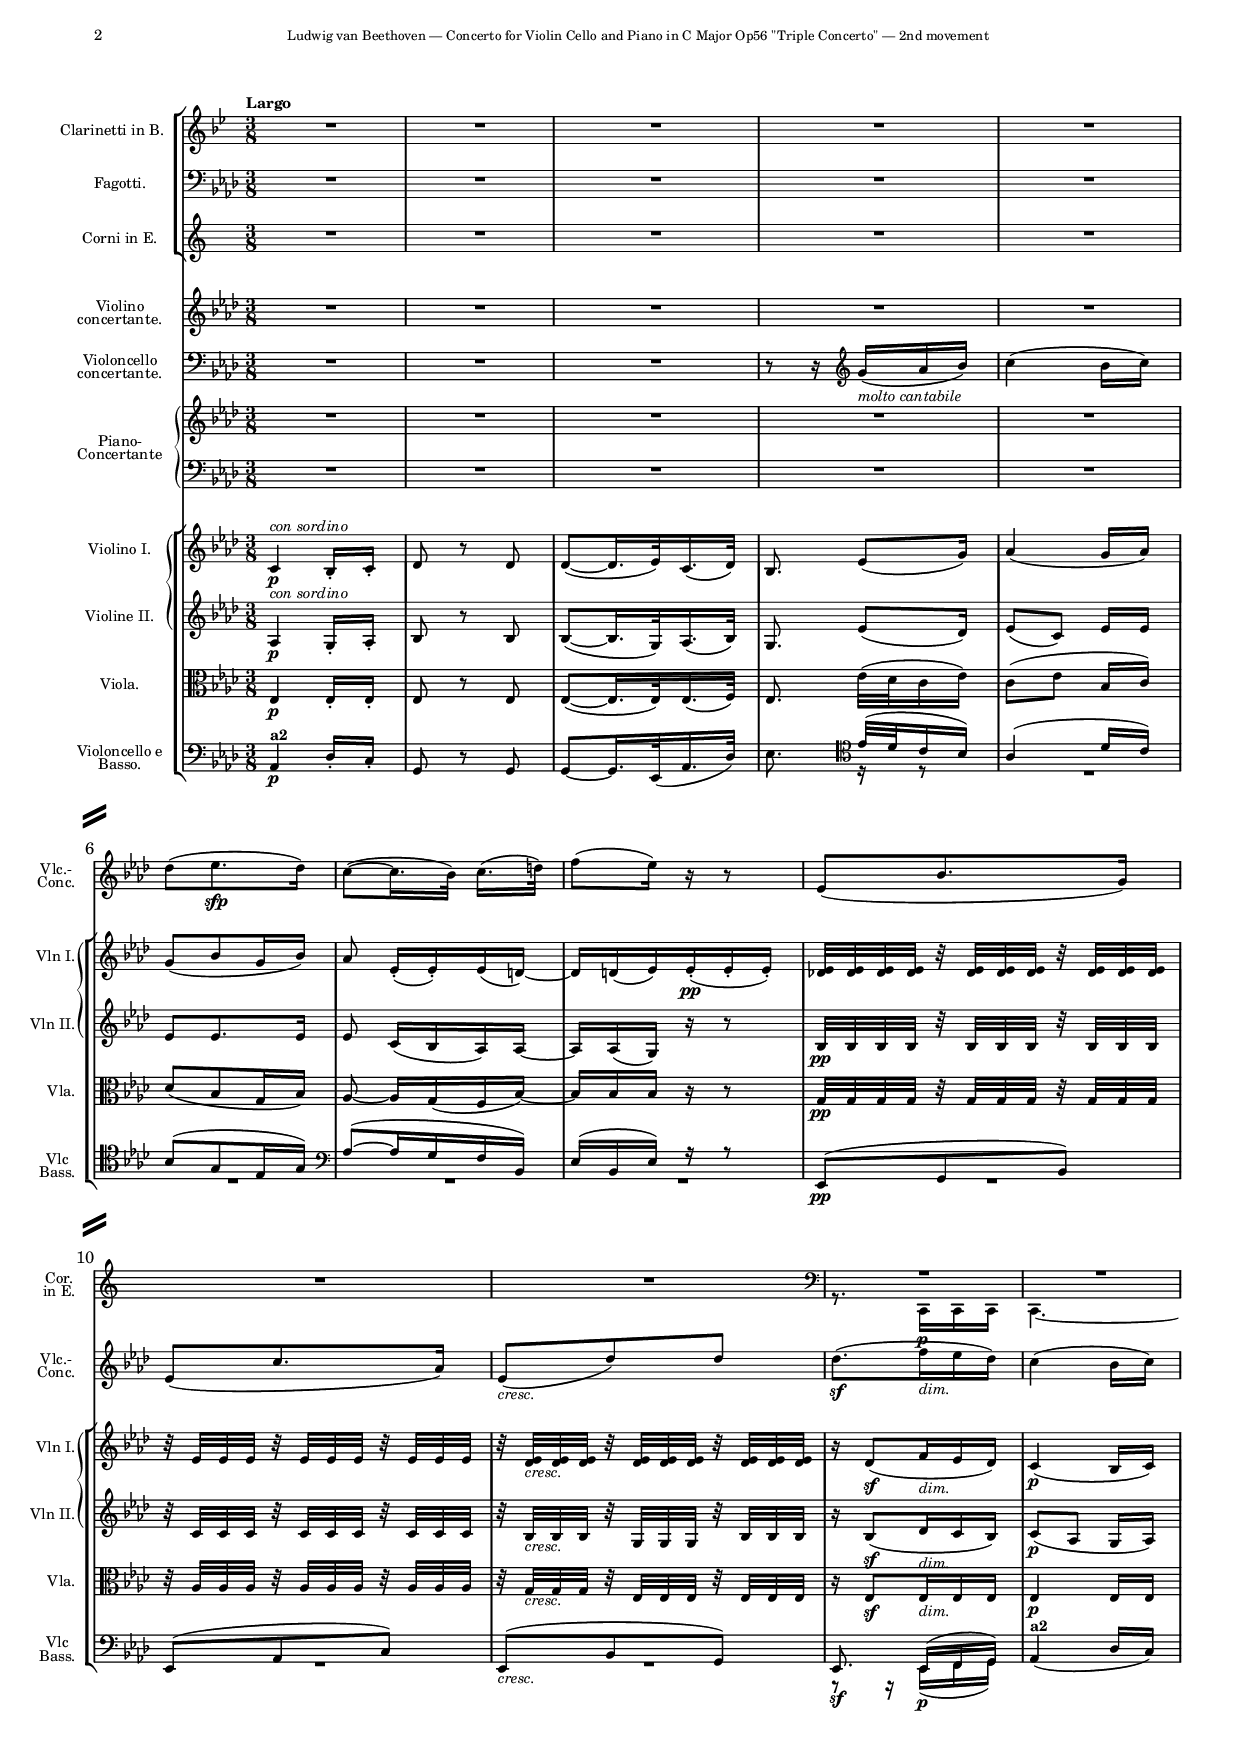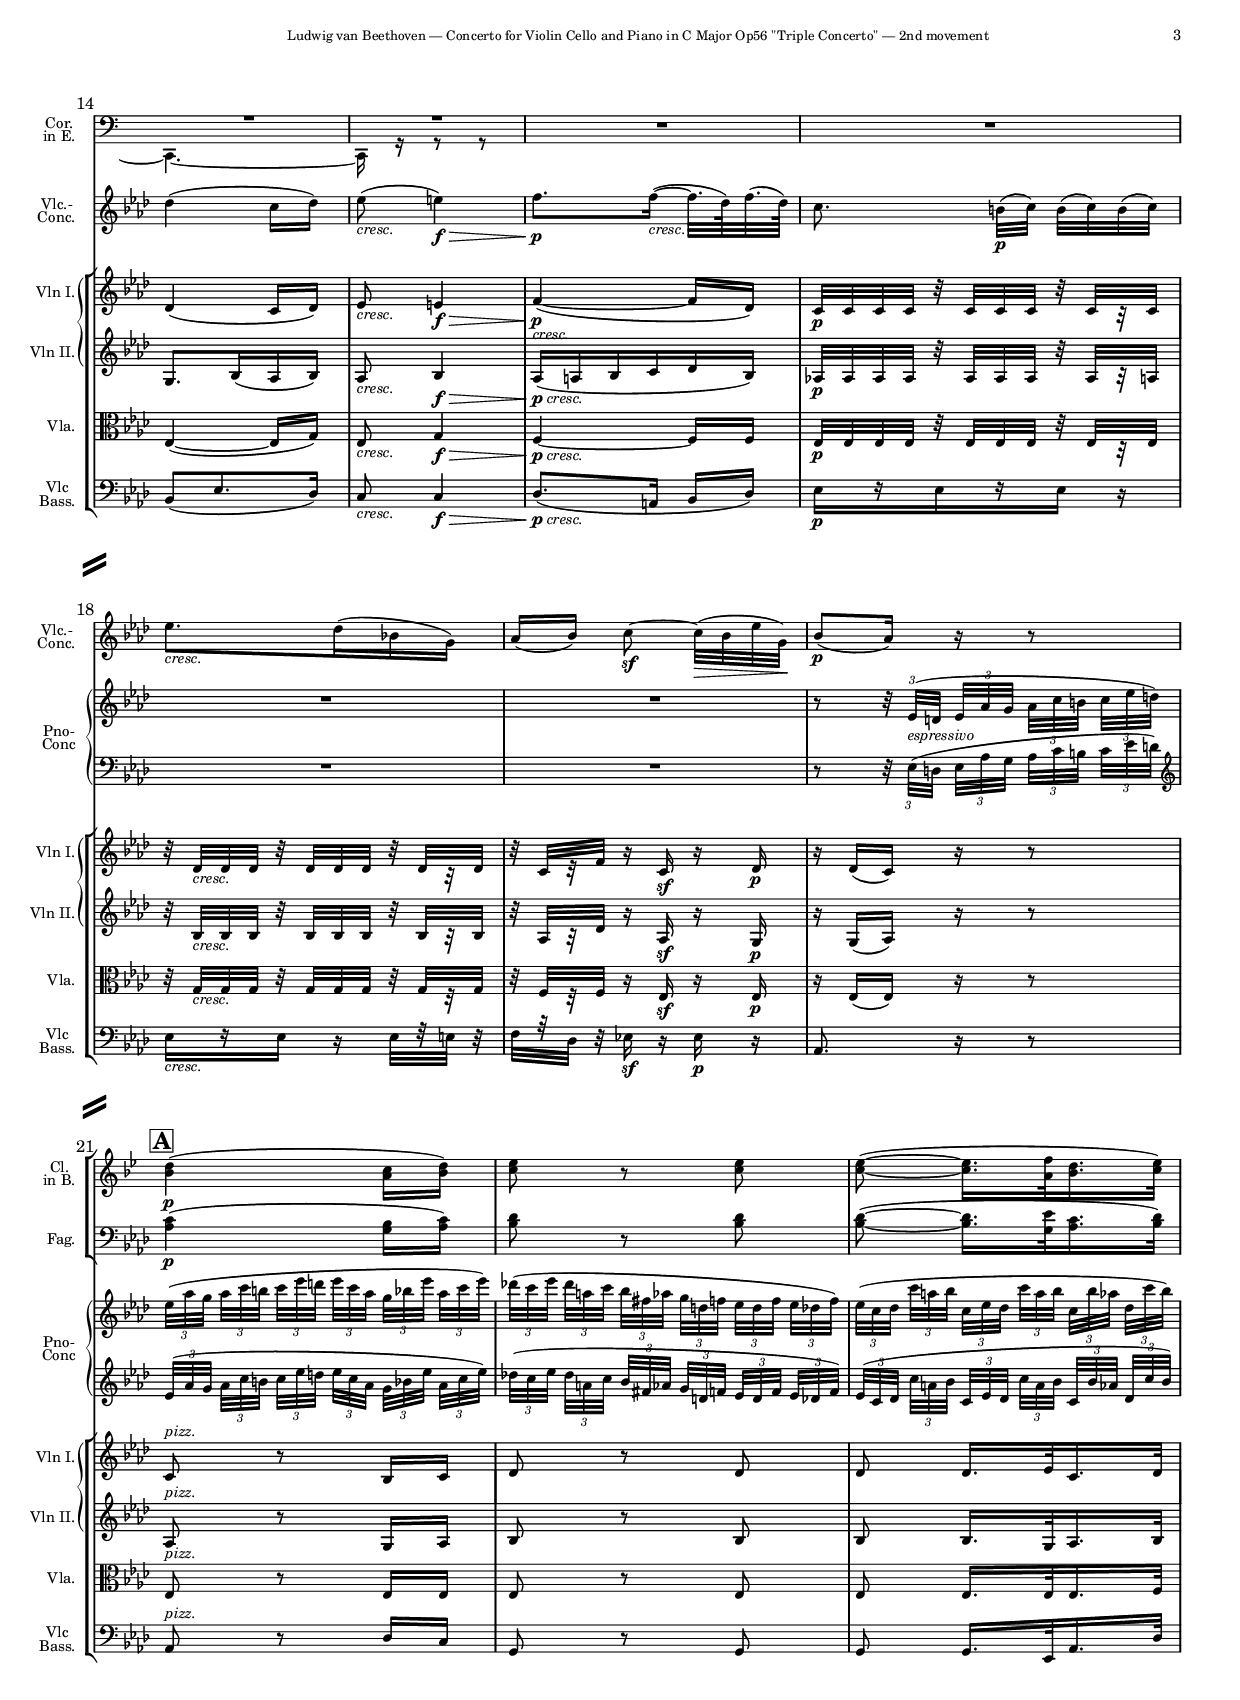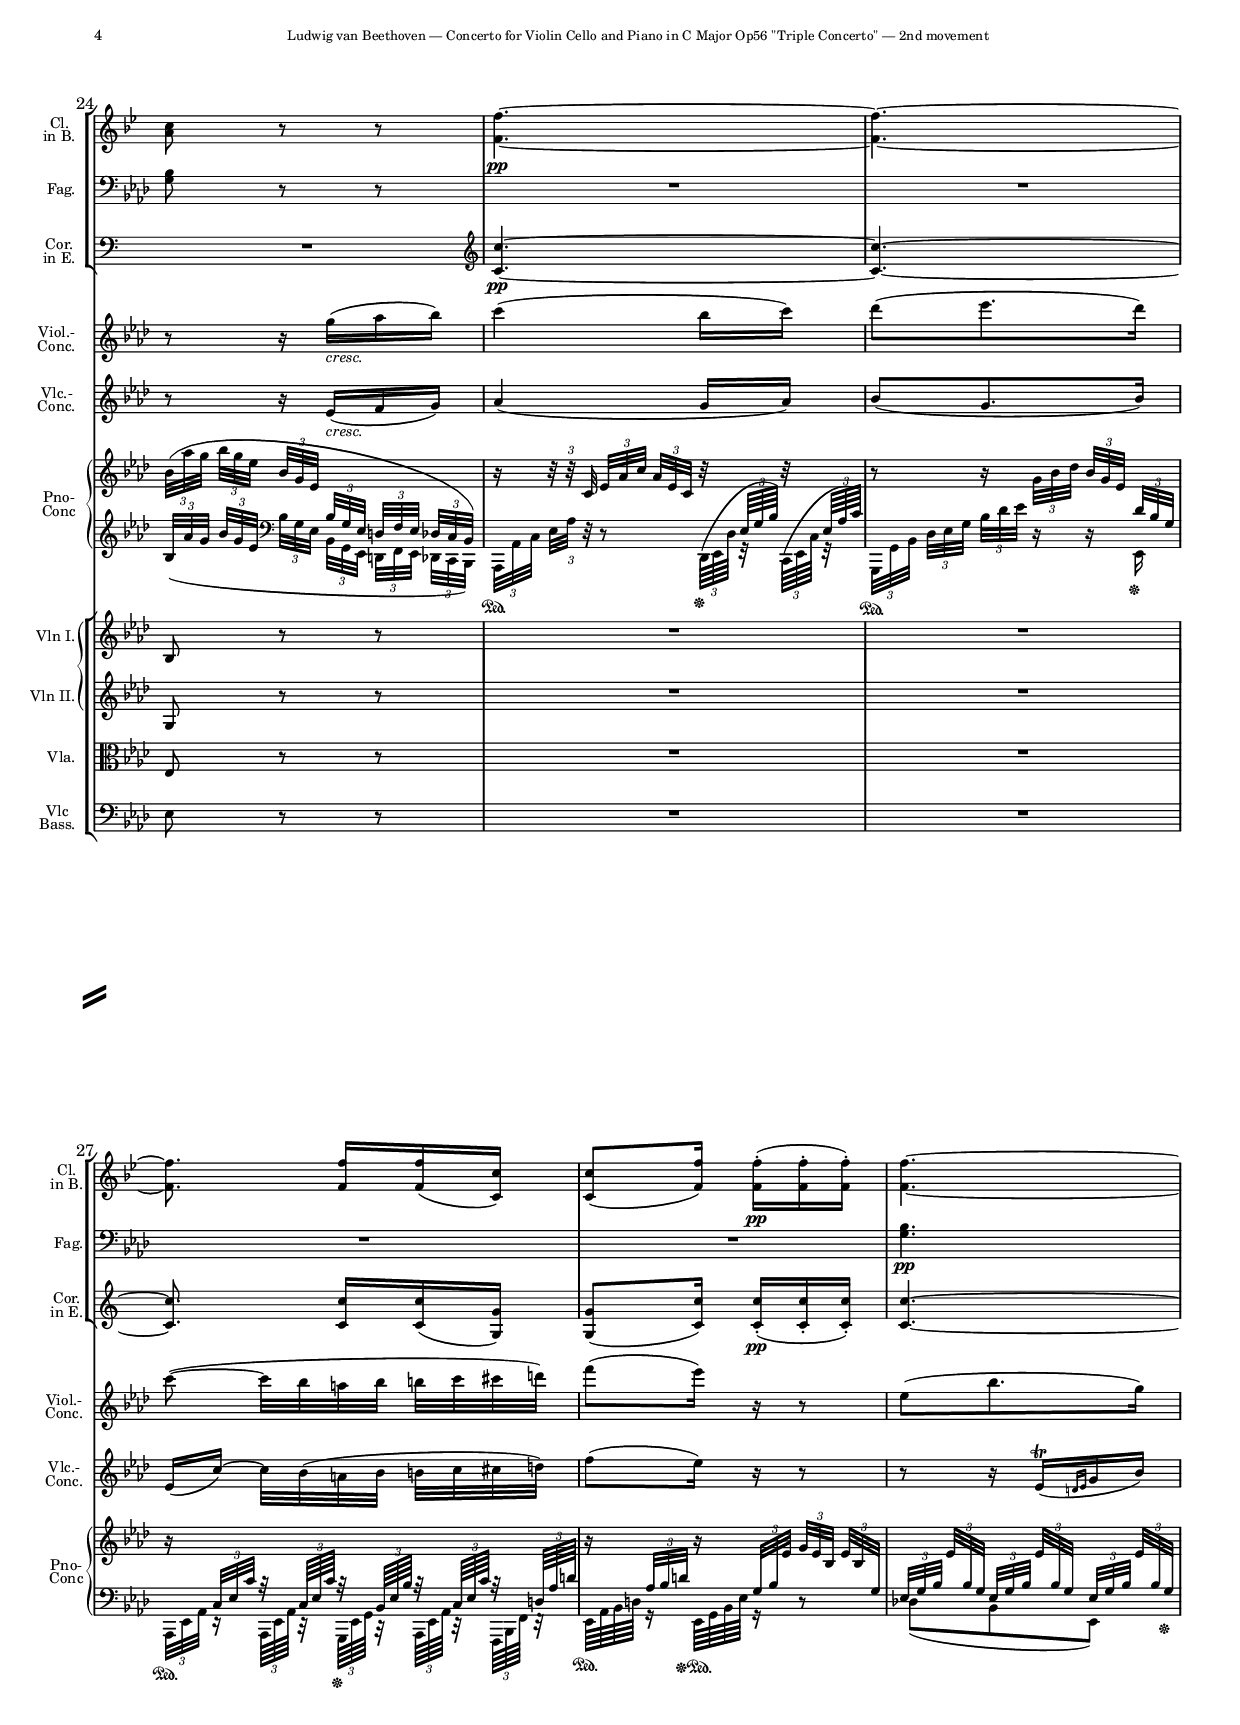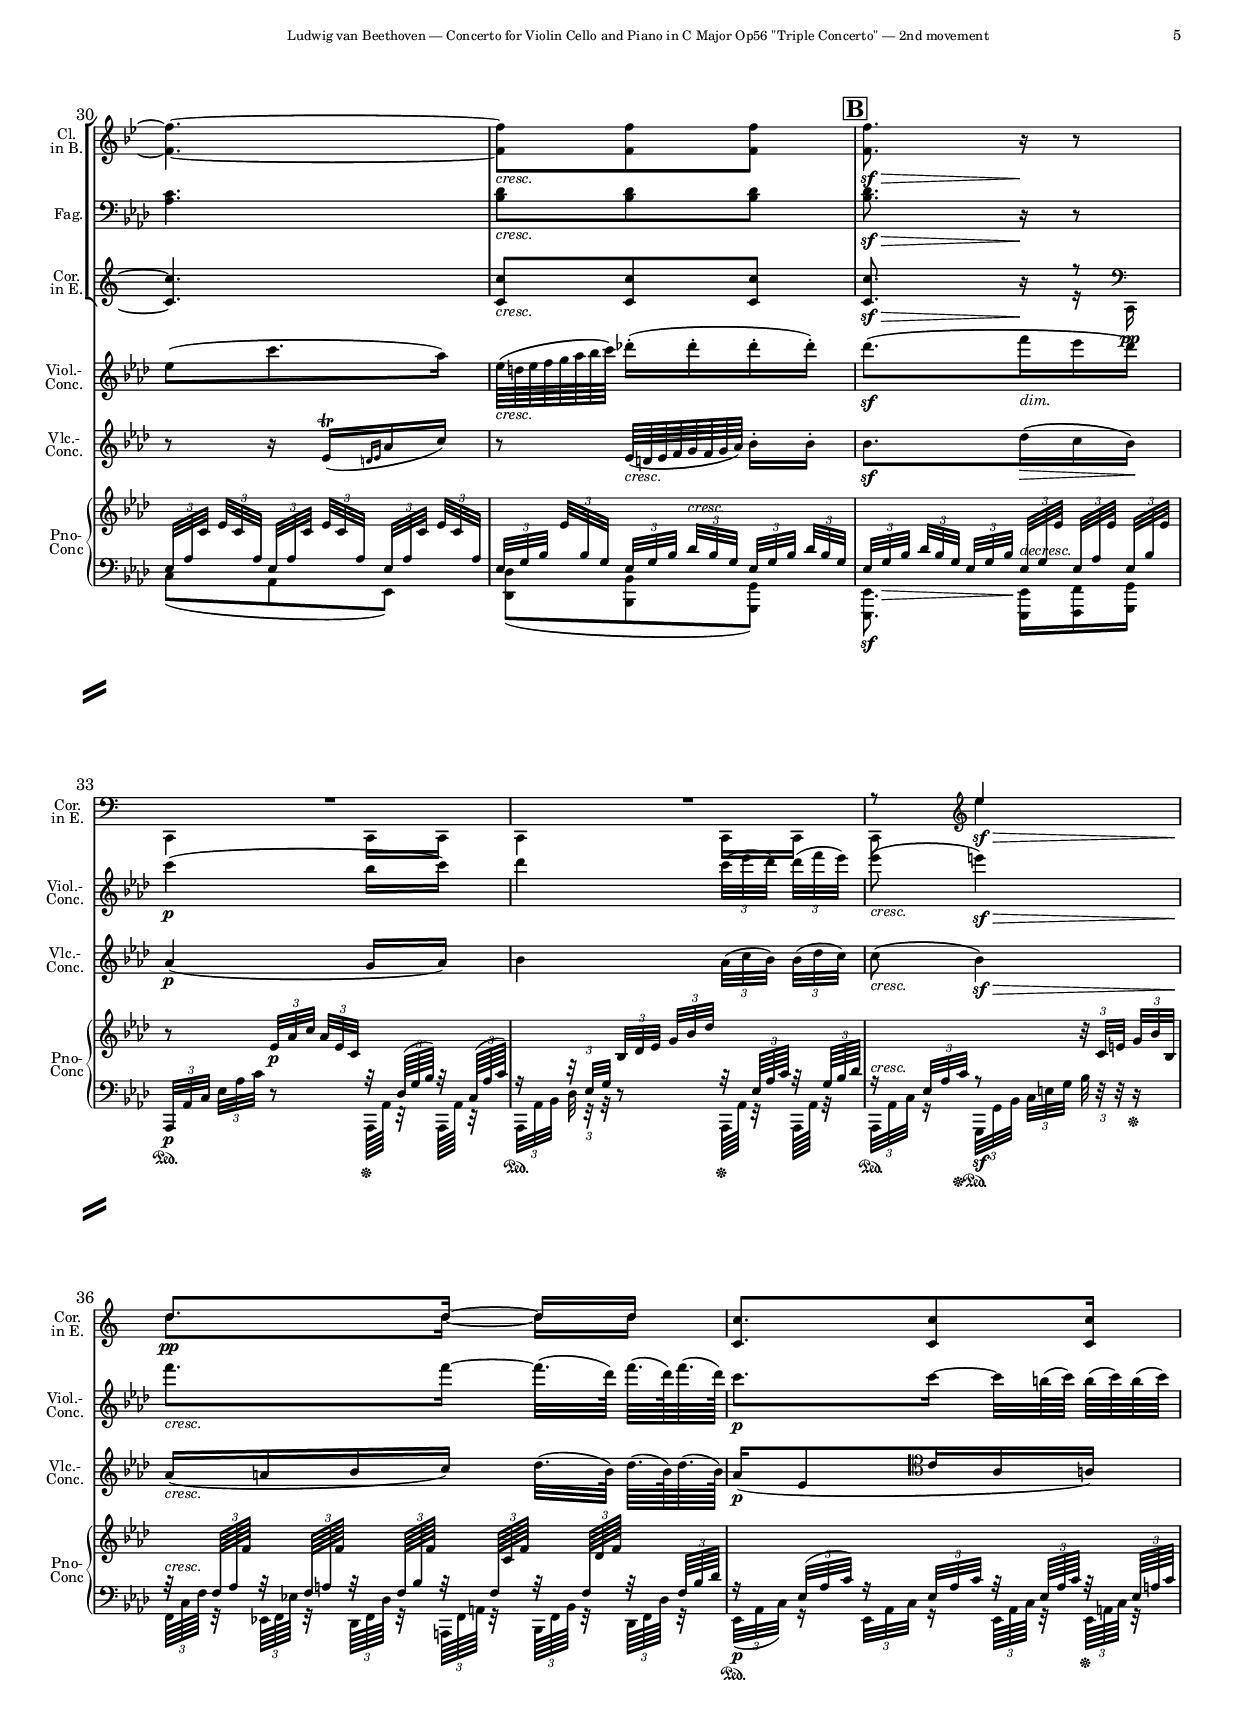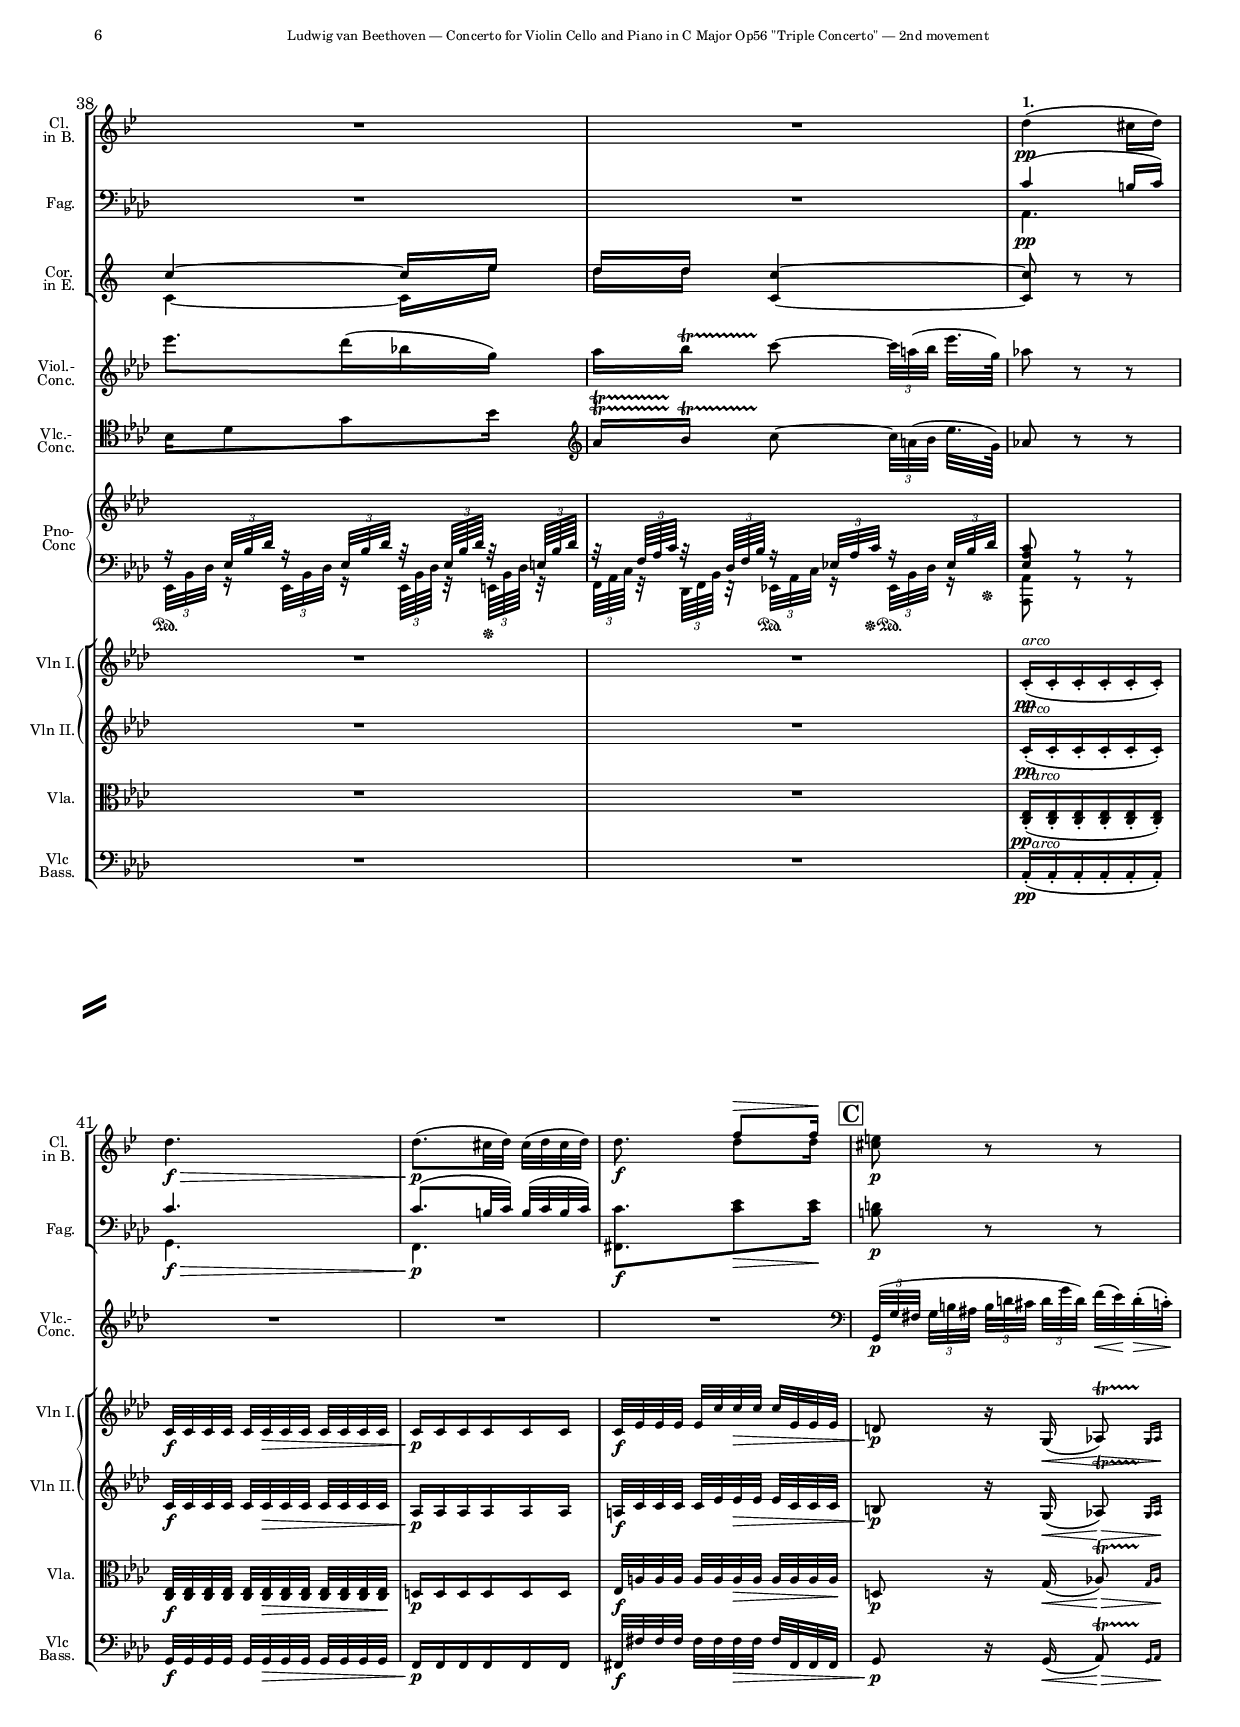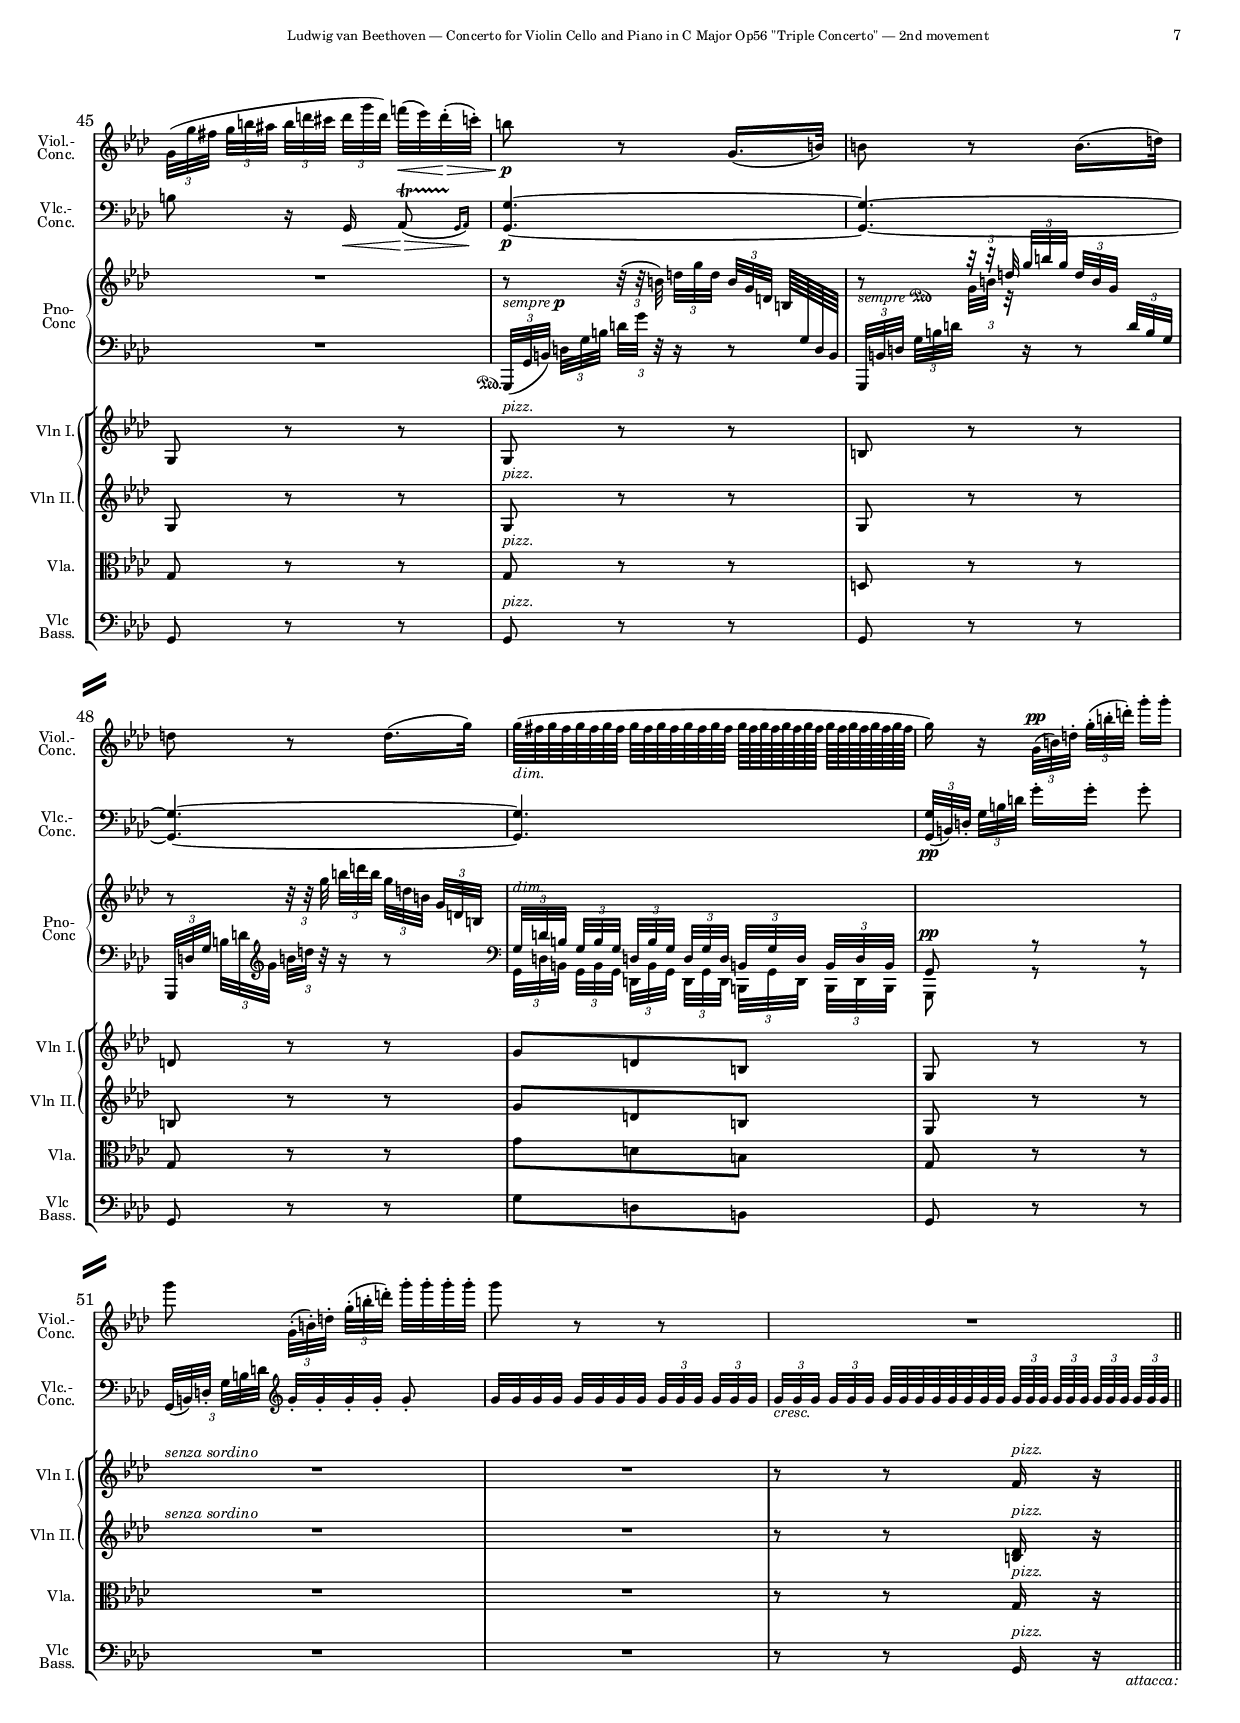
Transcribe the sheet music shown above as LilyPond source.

%###############################################################################
%#                                 H E A D E R                                 #
%###############################################################################
%
%  Composer           : Ludwig van Beethoven(1770 - 1827)
%  work               : Concerto for Violin Cello and Piano in C Major Op56
%                       "Triple Concerto"
%  Source             : Breitkopf und Härtel, n.d.[1862]. Plate B.70.
%  Type of score      : Score conductor mvt II
%  Typesetter         : Sébastien MANEN
%  date of initiation : Monday 04 May 2020, 21:05
%
%###############################################################################
%#                          I N C L U D E   F I L E S                          #
%###############################################################################
\version "2.20.0"
\include "./00-Common/TripleConcerto_Header.ily"
%  work        : Concerto for Violin Cello and Piano in C Major Op56 "Triple
%                Concerto"
%  typesetter  : Sébastien MANEN
%  date        : Monday 04 May 2020, 21:05
\paper {
	ragged-last-bottom = ##t
	ragged-bottom = ##t
	left-margin = 16 \mm
%	first-page-number = 0
%	annotate-spacing = ##t
	slashSeparator = \markup {
		\center-align
		\vcenter \combine
		\beam #3.3 #0.5 #0.54
		\raise #1.24 \beam #3.3 #0.5 #0.54
	}
	system-separator-markup = \slashSeparator
	bookTitleMarkup = \markup {
		\column {
			\vspace #15
			\fill-line {
				\fromproperty #'header:composer
			}
			\vspace #10
			\fill-line {
				\fromproperty #'header:title
			}
			\vspace #10
			\fill-line {
				\fromproperty #'header:subtitle
			}
		}
	}
	oddHeaderMarkup = \markup {
		\on-the-fly \not-first-page \fill-line {
			\null
			\center-column {
				\smaller \fromproperty #'header:subsubtitle
				\fromproperty #'header:instrument
				\vspace #1
			}
			\fromproperty #'page:page-number-string
		}
	}
	evenHeaderMarkup = \markup {
		\on-the-fly \not-first-page \fill-line {
			\fromproperty #'page:page-number-string
			\center-column {
				\smaller \fromproperty #'header:subsubtitle
				\fromproperty #'header:instrument
				\vspace #1
			}
			\null
		}
	}
	oddFooterMarkup = \markup {
		\column {
			\fill-line {
				\on-the-fly #(on-page 1) \fromproperty #'header:copyright
			}
		}
	}
}

%  work        : Concerto for Violin Cello and Piano in C Major Op56 "Triple
%                Concerto"
%  typesetter  : Sébastien MANEN
%  date        : Monday 04 May 2020, 21:05
%###############################################################################
%#                 T I M E   A N D   T E M P O   S E C T I O N                 #
%###############################################################################
timeMvtI = {
	\time 4/4
	\tempo "Allegro"
}
timeMvtII = {
	\time 3/8
	\tempo "Largo"
}
timeMvtIII = {
	\time 3/4
	\tempo "Rondo alla Polacca."
}

%  work        : Concerto for Violin Cello and Piano in C Major Op56 "Triple
%                Concerto"
%  typesetter  : Sébastien MANEN
%  date        : Monday 04 May 2020, 21:05
%###############################################################################
%#                                 O P T I O N                                 #
%###############################################################################
generalOptions = {
	\version "2.20.0"
	\set Score.alternativeNumberingStyle = #'numbers
	\set Score.doubleRepeatType = #":|.|:"
	\set Score.markFormatter = #format-mark-box-alphabet
	\override Score.RehearsalMark #'font-size = #4
	\compressFullBarRests
	\override BreathingSign.text = \markup {
		\musicglyph "scripts.caesura.curved"
	}
}
conductorOptions = {
	\set Staff.soloText = #"1."
	\set Staff.soloIIText = #"2."
	\override Score.BarNumber #'font-size = #1
}
#(set-global-staff-size 13)
\layout {
	\context {
		\Staff
		\override TupletBracket #'bracket-visibility = ##f
		\override Hairpin.to-barline = ##f
		\RemoveEmptyStaves
		%\override VerticalAxisGroup.remove-first = ##t
		\override TupletNumber.avoid-slur = #'ignore
	}
	#(layout-set-staff-size 13)
}

%  work        : Concerto for Violin Cello and Piano in C Major Op56 "Triple
%                Concerto"
%  typesetter  : Sébastien MANEN
%  date        : Monday 04 May 2020, 21:05
%###############################################################################
%#                     S T A F F   N A M E   :   M V T   I                     #
%###############################################################################
nameStaffIMvtI = {
	\set Staff.instrumentName = "Flauto."
	\set Staff.shortInstrumentName = "Fl."
	\set Staff.midiInstrument = #""
}
nameStaffIIMvtI = {
	\set Staff.instrumentName = "Oboi."
	\set Staff.shortInstrumentName = "Ob."
	\set Staff.midiInstrument = #""
}
nameStaffIIIMvtI = {
	\set Staff.instrumentName = "Clarinetti in C."
	\set Staff.shortInstrumentName = \markup {
		\center-column {
			\lower #1 "Cl." "in C."
		}
	}
	\set Staff.midiInstrument = #""
}
nameStaffIVMvtI = {
	\set Staff.instrumentName = "Fagotti."
	\set Staff.shortInstrumentName = "Fag."
	\set Staff.midiInstrument = #""
}
nameStaffVMvtI = {
	\set Staff.instrumentName = "Corni in C."
	\set Staff.shortInstrumentName = \markup {
		\center-column {
			\lower #1 "Cor." "in C."
		}
	}
	\set Staff.midiInstrument = #""
}
nameStaffVIMvtI = {
	\set Staff.instrumentName = "Trombe in C."
	\set Staff.shortInstrumentName = \markup {
		\center-column {
			\lower #1 "Trb" "in C."
		}
	}
	\set Staff.midiInstrument = #""
}
nameStaffVIIMvtI = {
	\set Staff.instrumentName = "Timpani in C. G."
	\set Staff.shortInstrumentName = "Timp."
	\set Staff.midiInstrument = #""
}
nameStaffVIIIMvtI = {
	\set Staff.instrumentName = \markup {
		\center-column {
			\lower #1 "Violino" "concertante."
		}
	}
	\set Staff.shortInstrumentName = \markup {
		\center-column {
			\lower #1 "Viol.-" "Conc."
		}
	}
	\set Staff.midiInstrument = #""
}
nameStaffIXMvtI = {
	\set Staff.instrumentName = \markup {
		\center-column {
			\lower #1 "Violoncello" "concertante."
		}
	}
	\set Staff.shortInstrumentName = \markup {
		\center-column {
			\lower #1 "Vlc.-" "Conc."
		}
	}
	\set Staff.midiInstrument = #""
}
nameStaffXMvtI = {
	\set Staff.instrumentName = ""
	\set Staff.shortInstrumentName = ""
	\set Staff.midiInstrument = #""
}
nameStaffXIMvtI = {
	\set Staff.instrumentName = ""
	\set Staff.shortInstrumentName = ""
	\set Staff.midiInstrument = #""
}
nameStaffXIIMvtI = {
	\set Staff.instrumentName = "Violino I."
	\set Staff.shortInstrumentName = "Vln I."
	\set Staff.midiInstrument = #""
}
nameStaffXIIIMvtI = {
	\set Staff.instrumentName = "Violine II."
	\set Staff.shortInstrumentName = "Vln II."
	\set Staff.midiInstrument = #""
}
nameStaffXIVMvtI = {
	\set Staff.instrumentName = "Viola."
	\set Staff.shortInstrumentName = "Vla."
	\set Staff.midiInstrument = #""
}
nameStaffXVMvtI = {
	\set Staff.instrumentName = \markup {
		\center-column {
			\lower #1 "Violoncello e" "Basso."
		}
	}
	\set Staff.shortInstrumentName = \markup {
		\center-column {
			\lower #1 "Vlc" "Bass."
		}
	}
	\set Staff.midiInstrument = #""
}
%###############################################################################
%#                    S T A F F   N A M E   :   M V T   I I                    #
%###############################################################################
nameStaffIMvtII = {
	\set Staff.instrumentName = "Clarinetti in B."
	\set Staff.shortInstrumentName = \markup {
		\center-column {
			\lower #1 "Cl." "in B."
		}
	}
	\set Staff.midiInstrument = #""
}
nameStaffIIMvtII = {
	\set Staff.instrumentName = "Fagotti."
	\set Staff.shortInstrumentName = "Fag."
	\set Staff.midiInstrument = #""
}
nameStaffIIIMvtII = {
	\set Staff.instrumentName = "Corni in E."
	\set Staff.shortInstrumentName = \markup {
		\center-column {
			\lower #1 "Cor." "in E."
		}
	}
	\set Staff.midiInstrument = #""
}
nameStaffIVMvtII = {
	\set Staff.instrumentName = \markup {
		\center-column {
			\lower #1 "Violino" "concertante."
		}
	}
	\set Staff.shortInstrumentName = \markup {
		\center-column {
			\lower #1 "Viol.-" "Conc."
		}
	}
	\set Staff.midiInstrument = #""
}
nameStaffVMvtII = {
	\set Staff.instrumentName = \markup {
		\center-column {
			\lower #1 "Violoncello" "concertante."
		}
	}
	\set Staff.shortInstrumentName = \markup {
		\center-column {
			\lower #1 "Vlc.-" "Conc."
		}
	}
	\set Staff.midiInstrument = #""
}
nameStaffVIMvtII = {
	\set Staff.instrumentName = ""
	\set Staff.shortInstrumentName = ""
	\set Staff.midiInstrument = #""
}
nameStaffVIIMvtII = {
	\set Staff.instrumentName = ""
	\set Staff.shortInstrumentName = ""
	\set Staff.midiInstrument = #""
}
nameStaffVIIIMvtII = {
	\set Staff.instrumentName = "Violino I."
	\set Staff.shortInstrumentName = "Vln I."
	\set Staff.midiInstrument = #""
}
nameStaffIXMvtII = {
	\set Staff.instrumentName = "Violine II."
	\set Staff.shortInstrumentName = "Vln II."
	\set Staff.midiInstrument = #""
}
nameStaffXMvtII = {
	\set Staff.instrumentName = "Viola."
	\set Staff.shortInstrumentName = "Vla."
	\set Staff.midiInstrument = #""
}
nameStaffXIMvtII = {
	\set Staff.instrumentName = \markup {
		\center-column {
			\lower #1 "Violoncello e" "Basso."
		}
	}
	\set Staff.shortInstrumentName = \markup {
		\center-column {
			\lower #1 "Vlc" "Bass."
		}
	}
	\set Staff.midiInstrument = #""
}
%###############################################################################
%#                   S T A F F   N A M E   :   M V T   I I I                   #
%###############################################################################
nameStaffIMvtIII = {
	\set Staff.instrumentName = "Flauto."
	\set Staff.shortInstrumentName = "Fl."
	\set Staff.midiInstrument = #""
}
nameStaffIIMvtIII = {
	\set Staff.instrumentName = "Oboi."
	\set Staff.shortInstrumentName = "Ob."
	\set Staff.midiInstrument = #""
}
nameStaffIIIMvtIII = {
	\set Staff.instrumentName = "Clarinetti in C."
	\set Staff.shortInstrumentName = \markup {
		\center-column {
			\lower #1 "Cl." "in C."
		}
	}
	\set Staff.midiInstrument = #""
}
nameStaffIVMvtIII = {
	\set Staff.instrumentName = "Fagotti."
	\set Staff.shortInstrumentName = "Fag."
	\set Staff.midiInstrument = #""
}
nameStaffVMvtIII = {
	\set Staff.instrumentName = "Corni in C."
	\set Staff.shortInstrumentName = \markup {
		\center-column {
			\lower #1 "Cor." "in C."
		}
	}
	\set Staff.midiInstrument = #""
}
nameStaffVIMvtIII = {
	\set Staff.instrumentName = "Trombe in C."
	\set Staff.shortInstrumentName = \markup {
		\center-column {
			\lower #1 "Trb" "in C."
		}
	}
	\set Staff.midiInstrument = #""
}
nameStaffVIIMvtIII = {
	\set Staff.instrumentName = "Timpani in C. G."
	\set Staff.shortInstrumentName = "Timp."
	\set Staff.midiInstrument = #""
}
nameStaffVIIIMvtIII = {
	\set Staff.instrumentName = \markup {
		\center-column {
			\lower #1 "Violino" "concertante."
		}
	}
	\set Staff.shortInstrumentName = \markup {
		\center-column {
			\lower #1 "Viol.-" "Conc."
		}
	}
	\set Staff.midiInstrument = #""
}
nameStaffIXMvtIII = {
	\set Staff.instrumentName = \markup {
		\center-column {
			\lower #1 "Violoncello" "concertante."
		}
	}
	\set Staff.shortInstrumentName = \markup {
		\center-column {
			\lower #1 "Vlc.-" "Conc."
		}
	}
	\set Staff.midiInstrument = #""
}
nameStaffXMvtIII = {
	\set Staff.instrumentName = ""
	\set Staff.shortInstrumentName = ""
	\set Staff.midiInstrument = #""
}
nameStaffXIMvtIII = {
	\set Staff.instrumentName = ""
	\set Staff.shortInstrumentName = ""
	\set Staff.midiInstrument = #""
}
nameStaffXIIMvtIII = {
	\set Staff.instrumentName = "Violino I."
	\set Staff.shortInstrumentName = "Vln I."
	\set Staff.midiInstrument = #""
}
nameStaffXIIIMvtIII = {
	\set Staff.instrumentName = "Violine II."
	\set Staff.shortInstrumentName = "Vln II."
	\set Staff.midiInstrument = #""
}
nameStaffXIVMvtIII = {
	\set Staff.instrumentName = "Viola."
	\set Staff.shortInstrumentName = "Vla."
	\set Staff.midiInstrument = #""
}
nameStaffXVMvtIII = {
	\set Staff.instrumentName = \markup {
		\center-column {
			\lower #1 "Violoncello e" "Basso."
		}
	}
	\set Staff.shortInstrumentName = \markup {
		\center-column {
			\lower #1 "Vlc" "Bass."
		}
	}
	\set Staff.midiInstrument = #""
}

%  work        : Concerto for Violin Cello and Piano in C Major Op56 "Triple
%                Concerto"
%  typesetter  : Sébastien MANEN
%  date        : Monday 04 May 2020, 21:05
%###############################################################################
%#               G R A N D   S T A F F   N A M E   :   M V T   I               #
%###############################################################################
nameGrandStaffIMvtI = {
	\set Staff.instrumentName = \markup {
		\center-column {
			\lower #1 "Piano-" "Concertante"
		}
	}
	\set Staff.shortInstrumentName = \markup {
		\center-column {
			\lower #1 "Pno-" "Conc."
		}
	}
	\set Staff.midiInstrument = #""
}
nameGrandStaffIIMvtI = {
	\set Staff.instrumentName = ""
	\set Staff.shortInstrumentName = ""
	\set Staff.midiInstrument = #""
}
%###############################################################################
%#              G R A N D   S T A F F   N A M E   :   M V T   I I              #
%###############################################################################
nameGrandStaffIMvtII = {
	\set Staff.instrumentName = \markup {
		\center-column {
			\lower #1 "Piano-" "Concertante"
		}
	}
	\set Staff.shortInstrumentName = \markup {
		\center-column {
			\lower #1 "Pno-" "Conc"
		}
	}
	\set Staff.midiInstrument = #""
}
nameGrandStaffIIMvtII = {
	\set Staff.instrumentName = ""
	\set Staff.shortInstrumentName = ""
	\set Staff.midiInstrument = #""
}
%###############################################################################
%#             G R A N D   S T A F F   N A M E   :   M V T   I I I             #
%###############################################################################
nameGrandStaffIMvtIII = {
	\set Staff.instrumentName = \markup {
		\center-column {
			\lower #1 "Piano-" "Concertante"
		}
	}
	\set Staff.shortInstrumentName = \markup {
		\center-column {
			\lower #1 "Pno-" "Conc"
		}
	}
	\set Staff.midiInstrument = #""
}
nameGrandStaffIIMvtIII = {
	\set Staff.instrumentName = ""
	\set Staff.shortInstrumentName = ""
	\set Staff.midiInstrument = #""
}

%  work        : Concerto for Violin Cello and Piano in C Major Op56 "Triple
%                Concerto"
%  typesetter  : Sébastien MANEN
%  date        : Sunday 11 June 2023, 06:59
%###############################################################################
%#                      S H O R T C U T S   S E C T I O N                      #
%###############################################################################

% dynamics

crescmarkup = \markup {\italic cresc.}
crescpocoapoco = \markup {\italic {cresc. poco a poco}}
crescsottovoce = \markup {\italic {cresc. sotto voce}}
decresc = \markup {\italic decresc.}
dimin = \markup {\italic dimin.}
dimmarkup = \markup {\italic dim.}
farco=^\markup {\dynamic f \italic arco}
fcresc = \markup { \dynamic f \italic cresc.}
fmarcato = \markup { \dynamic f \italic marcato}
fpmoltopiano = \markup {\dynamic fp \italic {molto piano} }
moltopiano = \markup {\italic {molto piano}}
pcresc = \markup { \dynamic p \italic cresc.}
pdim = \markup { \dynamic p \italic dim.}
pdolce = \markup { \dynamic p \italic dolce}
pespressivo = \markup {\dynamic p \italic espressivo}
piuf = \markup {\italic {più} \dynamic f}
plegato = \markup {\dynamic p \italic {legato}}
ppcrescpocoapoco = \markup {\dynamic pp \italic {cresc. poco a poco}}
ppsempre = \markup {\dynamic pp \italic sempre}
psottovoce = \markup {\dynamic p \italic {sotto voce}}
pstacc = \markup {\dynamic p \italic stacc.}
sempreff = \markup {\italic sempre \dynamic ff }
semprep = \markup {\italic sempre \dynamic p}
semprepp = \markup {\italic sempre \dynamic pp}

crescD = #(make-dynamic-script (markup #:normal-text #:italic "cresc."))
pcrescD = #(make-dynamic-script (markup #:dynamic "p" #:normal-text #:italic "cresc."))
sempreppD = #(make-dynamic-script (markup #:normal-text #:italic "sempre" #:dynamic "pp"))


% tempo & expression

adagio = \markup {adagio}
arco = \markup {\italic arco}
atempo = \markup {\bold {a tempo}}
cantabile = \markup {\italic cantabile}
consordino = \markup {\italic {con sordino}}
dolce = \markup {\italic {dolce}}
espressivo = \markup {\italic {espressivo}}
legato = \markup {\italic legato}
moltocantabile = \markup {\italic {molto cantabile}}
piuallegro = \markup {Più Allegro}
pizz = \markup {\italic pizz.}
rallentando = \markup {\italic rallentando}
sempreped = \markup {\italic sempre \musicglyph "pedal.Ped" }
semprestaccato = \markup {\italic {sempre staccato}}
semprestacc = \markup {\italic {sempre stacc.}}
senzasordino = \markup {\italic {senza sordino}}
sottovoce = \markup {\italic {sotto voce}}
staccato = \markup {\italic staccato}
stacc = \markup {\italic stacc.}
tenmarkup=^\markup {\italic ten.}



% instrumentation

basso=^\markup {Basso.}
klavier_solobold=^\markup {\bold \abs-fontsize #10 \column {\lower #1 Klavier solo}}
klaviersolobold=^\markup {\bold \abs-fontsize #10 {Klavier solo}}
solobold=^\markup {\bold \abs-fontsize #10 Solo}
solo = \markup {Solo.}
tuttibold=^\markup {\bold \abs-fontsize #10 Tutti}
tutti = \markup {\italic tutti}
tutti = \markup {Tutti.}
unobassoeviolonc = \markup {Uno Basso e Violonc.}
violinesolobold=^\markup {\bold \abs-fontsize #10 {Violine solo}}
violine-solobold=^\markup {\bold 
	\abs-fontsize #10 {
		\column { \lower #1.5 "Violine" "solo"}
	}
}
violoncellosolobold=^\markup {\bold \abs-fontsize #10 {Violoncello solo}}


% glyphs

natural = \markup {\tiny \natural} 
flat = \markup { \tiny \flat}
sharp = \markup {\tiny \sharp} 
one=^\markup {\tiny \number 1}
two=^\markup {\tiny \number 2}
three=^\markup {\tiny \number 3}
four=^\markup {\tiny \number 4}
five=^\markup {\tiny \number 5}
six=^\markup {\tiny \number 6}
seven=^\markup {\tiny \number 7}
eight=^\markup {\tiny \number 8}
nine=^\markup {\tiny \number 9}
ten=^\markup {\tiny \number 10}

sharptrill = \markup { 
	\general-align #X #CENTER 
	\line { 
		\general-align #Y #DOWN \tiny \sharp \musicglyph #"scripts.trill" 
	}
}
naturaltrill = \markup { 
	\general-align #X #CENTER 
	\line { 
		\general-align #Y #DOWN \tiny \natural \musicglyph #"scripts.trill" 
	}
}
flattrill = \markup { 
	\general-align #X #CENTER 
	\line { 
		\general-align #Y #DOWN \tiny \flat \musicglyph #"scripts.trill" 
	}
}
trillglyph = \markup {
	\musicglyph #"scripts.trill" 
}


noFlag = \once \omit Flag
omitBeam = \once \omit Beam


attaccaMark = \mark \markup { 
	\normalsize \italic attacca:
}
rightAlign = {
	\once \override Score.RehearsalMark.self-alignment-X = 1
	\once \override Score.RehearsalMark.direction = #DOWN
}



crescText = #(define-music-function
	(cresctext)
	(markup?)
	#{
		\once \set crescendoText = \markup {\italic { #cresctext } }
		\once \set crescendoSpanner = #'text
	#}
)
dimText = #(define-music-function
	(cresctext)
	(markup?)
	#{
		\once \set decrescendoText = \markup {\italic { #cresctext } }
		\once \set decrescendoSpanner = #'text
	#}
)
fermataCentered  = {
	\once \override Score.MultiMeasureRest.transparent = ##t 
	R2.^\markup {\musicglyph "scripts.ufermata"}
}

dfermataCentered  = {
	\once \override Score.MultiMeasureRest.transparent = ##t 
	R2._\markup {\musicglyph "scripts.dfermata"}
}


oneCentered  = {
	\omit MultiMeasureRestNumber
	\once \override Score.MultiMeasureRest.transparent = ##t 
	R1^\markup {\tiny \number 1}
	\undo \omit MultiMeasureRestNumber
}
twoCentered  = {
	\omit MultiMeasureRestNumber
	\once \override Score.MultiMeasureRest.transparent = ##t 
	R1^\markup {\tiny \number 2}
	\undo \omit MultiMeasureRestNumber
}
threeCentered  = {
	\omit MultiMeasureRestNumber
	\once \override Score.MultiMeasureRest.transparent = ##t 
	R1^\markup {\tiny \number 3}
	\undo \omit MultiMeasureRestNumber
}
fourCentered  = {
	\omit MultiMeasureRestNumber
	\once \override Score.MultiMeasureRest.transparent = ##t 
	R1^\markup {\tiny \number 4}
	\undo \omit MultiMeasureRestNumber
}
fiveCentered  = {
	\omit MultiMeasureRestNumber
	\once \override Score.MultiMeasureRest.transparent = ##t 
	R1^\markup {\tiny \number 5}
	\undo \omit MultiMeasureRestNumber
}
sixCentered  = {
	\omit MultiMeasureRestNumber
	\once \override Score.MultiMeasureRest.transparent = ##t 
	R1^\markup {\tiny \number 6}
	\undo \omit MultiMeasureRestNumber
}
sevenCentered  = {
	\omit MultiMeasureRestNumber
	\once \override Score.MultiMeasureRest.transparent = ##t 
	R1^\markup {\tiny \number 7}
	\undo \omit MultiMeasureRestNumber
}
eightCentered  = {
	\omit MultiMeasureRestNumber
	\once \override Score.MultiMeasureRest.transparent = ##t 
	R1^\markup {\tiny \number 8}
	\undo \omit MultiMeasureRestNumber
}
nineCentered  = {
	\omit MultiMeasureRestNumber
	\once \override Score.MultiMeasureRest.transparent = ##t 
	R1^\markup {\tiny \number 9}
	\undo \omit MultiMeasureRestNumber
}
tenCentered  = {
	\omit MultiMeasureRestNumber
	\once \override Score.MultiMeasureRest.transparent = ##t 
	R1^\markup {\tiny \number 10}
	\undo \omit MultiMeasureRestNumber
}

textSpanner = #(define-music-function
	(textSpanner fontshape)
	(string? symbol?)
	#{
		\once \override TextSpanner.font-shape = #fontshape
		\once \override TextSpanner.bound-details.left.text = \markup { #textSpanner }
	#}
)

ottavaBracket = #(define-music-function
	(textSpanner fontshape)
	(string? symbol?)
	#{
		\once \override TextSpanner.font-shape = #fontshape
		\once \override TextSpanner.dash-fraction = #0.2
		\once \override TextSpanner.dash-period = #1.5
		\once \override TextSpanner.bound-details.right.attach-dir = #1
		\once \override TextSpanner.bound-details.right.stencil = #ly:text-interface::print
		\once \override TextSpanner.bound-details.right.text = \markup { \draw-dashed-line #'(0 . -0.8) }
		\once \override TextSpanner.bound-details.left.text = \markup { #textSpanner }
	#}
)

no = {
	\undo \omit MultiMeasureRestNumber
%	\revert MultiMeasureRest.staff-position
}


ni = {
	\omit MultiMeasureRestNumber
%	\override MultiMeasureRest.staff-position = #-6
}


mmrPos = #(define-music-function
	(position)
	(number?)
	#{
		\once \override MultiMeasureRest.staff-position = #(- position 2)
	#}
)

markXoffset = #(define-music-function
	(offset)
	(number?)
	#{
		\once \override Score.RehearsalMark.self-alignment-X = #(- offset)
	#}
)

markYoffset = #(define-music-function
	(offset)
	(number?)
	#{
		\once \override Score.RehearsalMark.Y-offset = #offset
	#}
)

attacca = {
	\once \override TextScript.self-alignment-X=1
	s8_\markup {\italic attacca:}
}


InCueContext = {
	\override Beam.beam-thickness = #0.35 % 0.30
	\override StemTremolo.beam-thickness = #0.35 % 0.30
	\override Beam.length-fraction = #0.63 % 0.8
	\override Stem.length-fraction = #0.63 % 0.8
%	\override Stem.length = #7
%	\override Beam.length = #7
	\set fontSize = #-4 %-4
}

OutCueContext = {
	\revert Beam.beam-thickness
	\revert StemTremolo.beam-thickness
	\revert Beam.length-fraction
	\revert Stem.length-fraction
%	\override Stem.length = #7
%	\override Beam.length = #7
	\unset fontSize
}

breathSign = {
	\override BreathingSign.text = \markup { \musicglyph "scripts.caesura.curved" }
}


textOsp = #(define-music-function
	(prio)
	(number?)
	#{
		\once \override TextScript.outside-staff-priority = #prio
	#}
)

mmrLength = #(define-music-function
	(length)
	(number?)
	#{
		\once \override MultiMeasureRest.minimum-length = #length
	#}
)

textOffset = #(define-music-function
	(offset)
	(number?)
	#{
		\once \override Staff.TextScript.padding = #0
		\once \override Staff.TextScript.Y-offset = #offset
	#}
)

dynEsw = #(define-music-function
	(width)
	(pair?)
	#{
		\once \override DynamicText.extra-spacing-width = #width
	#}
)

hairpinLength = #(define-music-function
	(length)
	(number?)
	#{
		\once \override Hairpin.minimum-length = #length
	#}
)



trillSpanCustom = #(define-music-function
	(length markup)
	(number? markup?)
	#{
		\once \override TrillSpanner.minimum-length = #length
		\once \override TrillSpanner.springs-and-rods = #ly:spanner::set-spacing-rods
		\once \override Score.TrillSpanner.bound-details.left.text = #markup
	#}
)

trillSpanPadding = #(define-music-function
	(padding)
	(number?)
	#{
		\once \override TrillSpanner.bound-details.right.padding = #padding
	#}
)

beamOffset = #(define-music-function
	(position)
	(pair?)
	#{
		\once \offset positions #position Beam
	#}
)

noteShift = #(define-music-function
	(shift)
	(number?)
	#{
		\once \override NoteColumn.force-hshift = #shift
	#}
)

stemOffset = #(define-music-function
	(offset)
	(number?)
	#{
		\once \offset length #offset Stem
	#}
)

aIIOmit = \once \omit Voice.CombineTextScript


beamGap = #(define-music-function
	(gap)
	(number?)
	#{
		\once \override Beam.auto-knee-gap = #gap
	#}
)

dynEO = #(define-music-function
	(offset)
	(pair?)
	#{
		\once \override DynamicText.extra-offset = #offset
		\once \override DynamicText.whiteout = #1
		\once \override DynamicText.whiteout-style = #'outline
	#}
)

hairpinShorten = #(define-music-function
	(shortLength)
	(pair?)
	#{
		\once \override Hairpin.shorten-pair = #shortLength
	#}
)

whiteoutMarkup = {
	\once \override Hairpin.layer = #4
	\once \override TextScript.layer = #3
	\once \override TextScript.whiteout = #1
	\once \override TextScript.whiteout-style = #'outline
}

aIIXoffset = #(define-music-function
	(offset)
	(number?)
	#{
		\once \override CombineTextScript.X-offset = #offset
	#}
)

revertRehearsalMark = {
	\once \revert Score.RehearsalMark.extra-spacing-width
	\once \revert Score.RehearsalMark.extra-spacing-height
}

rehearsalMarkOsp = #(define-music-function
	(prio)
	(number?)
	#{
		\once \override Staff.RehearsalMark.outside-staff-priority = #prio
	#}
)

tupletOffset = #(define-music-function
	(offset)
	(number?)
	#{
		\once \override TupletNumber.Y-offset = #offset 
	#}
)

InCueContext = {
	\override Beam.beam-thickness = #0.30 % 0.30
	\override StemTremolo.beam-thickness = #0.35 % 0.30
	\override Beam.length-fraction = #0.67 % 0.8
	\override Stem.length-fraction = #0.8 % 0.8
%	\override Stem.length = #7
%	\override Beam.length = #7
	\set fontSize = #-3 %-3
}

OutCueContext = {
	\revert Beam.beam-thickness
	\revert StemTremolo.beam-thickness
	\revert Beam.length-fraction
	\revert Stem.length-fraction
%	\override Stem.length = #7
%	\override Beam.length = #7
	\unset fontSize
}


mmrnDown = {
	\once \override MultiMeasureRestNumber.direction = #-1 
}

markEO = #(define-music-function
	(offset)
	(pair?)
	#{
		\once \override TextScript.layer = #3
		\once \override TextScript.extra-offset = #offset
		\once \override TextScript.whiteout = #1
		\once \override TextScript.whiteout-style = #'outline
	#}
)

tempoXoffset = #(define-music-function
	(offset)
	(number?)
	#{
		\once \override Score.MetronomeMark.X-offset = #offset
	#}
)

trillSpanPadding = #(define-music-function
	(padding)
	(number?)
	#{
		\once \override TrillSpanner.bound-details.right.padding = #padding
	#}
)

tempoEO = #(define-music-function
	(offset)
	(pair?)
	#{
		\once \override Score.MetronomeMark.extra-offset = #offset
	#}
)

tempoDown = \once \override Score.MetronomeMark.direction = #-1 

markWhiteout = {
	\once \override Score.RehearsalMark.layer = #3
	\once \override Score.RehearsalMark.whiteout = #0.75
	\once \override Score.RehearsalMark.whiteout-style = #'outline
}

scriptOsf = {
	\once \override Voice.Script.outside-staff-priority = #700
}

%%%%%%%%%%%%%%%%%%%%%%%%%%%%%%%%%%%%%%%%%%%%%%%%%

%aIIExtraOffset = #(define-music-function
%	(extraoffset)
%	(pair?)
%	#{
%		\once \override CombineTextScript.extra-offset = #extraoffset
%	#}
%)

%arpeggioPadding = #(define-music-function
%	(padding)
%	(number?)
%	#{
%		\once \override Voice.Arpeggio.padding = #padding
%	#}
%)

%beamLeftTwoRightOne = {
%	\set stemLeftBeamCount = #2
%	\set stemRightBeamCount = #1
%}

%beamLeftOneRightTwo = {
%	\set stemLeftBeamCount = #1
%	\set stemRightBeamCount = #2
%}

%setBeamTriple = { 
%	\set subdivideBeams = ##t
%	\set baseMoment = #(ly:make-moment 1/8)
%	\set beatStructure = 2,2,2
%}

%crescText = #(define-music-function
%	(cresctext)
%	(markup?)
%	#{
%		\once \set crescendoText = \markup {\italic { #cresctext } }
%		\once \set crescendoSpanner = #'text
%	#}
%)
%dimText = #(define-music-function
%	(cresctext)
%	(markup?)
%	#{
%		\once \set decrescendoText = \markup {\italic { #cresctext } }
%		\once \set decrescendoSpanner = #'text
%	#}
%)


%dynSpanYoffset = #(define-music-function
%	(offset)
%	(number?)
%	#{
%		\once \override DynamicTextSpanner.bound-details.right.Y = #offset
%	#}
%)


%hairpinEO = #(define-music-function
%	(offset)
%	(pair?)
%	#{
%		\once \override Hairpin.extra-offset = #offset
%		\once \override Hairpin.whiteout = ##t
%		\once \override Hairpin.whiteout-style = #'outline
%	#}
%)

%InCueContext = {
%	\override Beam.beam-thickness = #0.30 % 0.30
%	\override StemTremolo.beam-thickness = #0.35 % 0.30
%	\override Beam.length-fraction = #0.67 % 0.8
%	\override Stem.length-fraction = #0.8 % 0.8
%%	\override Stem.length = #7
%%	\override Beam.length = #7
%	\set fontSize = #-3 %-3
%}

%OutCueContext = {
%	\revert Beam.beam-thickness
%	\revert StemTremolo.beam-thickness
%	\revert Beam.length-fraction
%	\revert Stem.length-fraction
%%	\override Stem.length = #7
%%	\override Beam.length = #7
%	\unset fontSize
%}

%mmrPos = #(define-music-function
%	(position)
%	(number?)
%	#{
%		\once \override MultiMeasureRest.staff-position = #(- position 2)
%	#}
%)

%mmrLength = #(define-music-function
%	(length)
%	(number?)
%	#{
%		\once \override MultiMeasureRest.space-increment = #length
%	#}
%)

%mmrMinLength = #(define-music-function
%	(length)
%	(number?)
%	#{
%		\once \override MultiMeasureRest.minimum-length = #length
%	#}
%)

%mmrCondens = \once \override MultiMeasureRest.springs-and-rods = #ly:spanner::set-spacing-rods 

%omitMMRN = \omit MultiMeasureRestNumber


%mmrEO = #(define-music-function
%	(offset)
%	(pair?)
%	#{
%		\once \override MultiMeasureRest.extra-offset = #offset
%	#}
%)


%markXoffset = #(define-music-function
%	(offset)
%	(number?)
%	#{
%		\once \override Score.RehearsalMark.self-alignment-X = #(- offset)
%	#}
%)

%markYoffset = #(define-music-function
%	(offset)
%	(number?)
%	#{
%		\once \override Score.RehearsalMark.Y-offset = #offset
%	#}
%)

%no = {
%	\undo \omit MultiMeasureRestNumber
%}


%ni = {
%	\omit MultiMeasureRestNumber
%}

%ottavaShorten = #(define-music-function
%	(value)
%	(pair?)
%	#{
%		\once \override Staff.OttavaBracket.shorten-pair = #value
%	#}
%)

%setSextolet = {
%	\set subdivideBeams = ##t
%	\set baseMoment = #(ly:make-moment 1/8)
%	\set beatStructure = 2,2,2,2
%	\override TupletNumber.Y-offset = #-3
%	\override TupletNumber.avoid-slur = #'ignore
%}
%unsetSextolet = {
%	\set subdivideBeams = ##f
%	\revert TupletNumber.Y-offset
%	\revert TupletNumber.avoid-slur
%}


%textInSlur = {
%	%\once \override TextScript.outside-staff-priority = 0
%	\once \override TextScript.slur-padding = #0
%	\once \override TextScript.avoid-slur = #'around
%}

%textOsp = #(define-music-function
%	(prio)
%	(number?)
%	#{
%		\once \override TextScript.outside-staff-priority = #prio
%	#}
%)

%tempoExtraOffset = #(define-music-function
%	(offset)
%	(pair?)
%	#{
%		\once \override Score.MetronomeMark.extra-offset = #offset
%	#}
%)


%tupletExtraOffset = #(define-music-function
%	(offset)
%	(pair?)
%	#{
%		\once \override TupletNumber.extra-offset = #offset 
%	#}
%)

%tupletAvoidSlur = \once \override TupletNumber.avoid-slur = #'ignore

%omitTupletNumber = \once \omit Voice.TupletNumber


%tremoloPosition = #(define-music-function
%	(position)
%	(number?)
%	#{
%		\once \override StemTremolo.Y-offset = #position
%	#}
%)

%trillSpanCustom = #(define-music-function
%	(length markup)
%	(number? markup?)
%	% function to create a trill spanner with :
%	%	- specified length
%	%	- specified markup
%	#{
%		\once \override TrillSpanner.minimum-length = #length
%		\once \override TrillSpanner.springs-and-rods = #ly:spanner::set-spacing-rods
%		\once \override Score.TrillSpanner.bound-details.left.text = #markup
%	#}
%)

%trillSpanPadding = #(define-music-function
%	(padding)
%	(number?)
%	% function to create a trill spanner with :
%	%	- specified padding to avoid overlap
%	#{
%		\once \override TrillSpanner.bound-details.right.padding = #padding
%	#}
%)


%naturaltrill = \once \override TrillSpanner.bound-details.left.text = \markup {
%	\concat { 
%		\musicglyph #"scripts.trill" \translate #'(0.5 . 1.05) \tiny \natural 
%	}
%}
%flattrill = \once \override TrillSpanner.bound-details.left.text = \markup {
%	\concat { 
%		\musicglyph #"scripts.trill" \translate #'(0.6 . 0.52) \tiny \flat 
%	}
%}
%sharptrill = \once \override TrillSpanner.bound-details.left.text = \markup {
%	\concat { 
%		\musicglyph #"scripts.trill" \translate #'(0.5 . 1.05) \tiny \sharp  
%	}
%}

%trillflat = \markup { 
%	\general-align #X #CENTER 
%	\concat { 
%		\hspace #2.4 \musicglyph #"scripts.trill" 
%		\translate #'(0.5 . 0.49) \tiny \flat 
%	}
%}



%voltaShorten = #(define-music-function
%	(shortLength)
%	(pair?)
%	#{
%		\once \override Score.VoltaBracket.shorten-pair = #shortLength
%	#}
%)

%whiteoutRehearsalMark = {
%	\override Score.StaffSymbol.layer = #4
%	\override Score.RehearsalMark.layer = #3
%	\once \override Score.RehearsalMark.whiteout = ##t
%	%\once \override Score.RehearsalMark.whiteout-style = #'outline
%}


%whiteoutDynamic = {
%	\once \override DynamicText.whiteout = ##t
%	\once \override DynamicText.whiteout-style = #'outline
%}

%whiteoutMetronomeMark = {
%	\once \override Score.MetronomeMark.whiteout = ##t
%	\once \override Score.MetronomeMark.whiteout-style = #'outline
%}


%  work        : Concerto for Violin Cello and Piano in C Major Op56 "Triple
%                Concerto"
%  typesetter  : Sébastien MANEN
%  date        : Monday 04 May 2020, 21:05
%###############################################################################
%#                 C O N D U C T O R   S C O R E   F O R M A T                 #
%###############################################################################
formatConductorMvtII = {
	\override Score.NonMusicalPaperColumn.line-break-permission = ##f
	\override Score.NonMusicalPaperColumn.page-break-permission = ##f
	\overrideProperty Score.NonMusicalPaperColumn.line-break-system-details
		#'((Y-offset . 10)
		  (alignment-distances . (8 8 11 8 8 8 11 10 10 11)))
	s4.*5  \break
	\overrideProperty Score.NonMusicalPaperColumn.line-break-system-details
		#'((Y-offset . 120.525)
		  (alignment-distances . (12 10 10 11)))
	s4.*4  \break
	\overrideProperty Score.NonMusicalPaperColumn.line-break-system-details
		#'((Y-offset . 181.19)
		  (alignment-distances . (12 12 10 10 10)))
	s4.*4  \pageBreak
	\overrideProperty Score.NonMusicalPaperColumn.line-break-system-details
		#'((Y-offset . 10)
		  (alignment-distances . (12 12 9 11 10)))
	s4.*4  \break
	\overrideProperty Score.NonMusicalPaperColumn.line-break-system-details
		#'((Y-offset . 85.075)
		  (alignment-distances . (10 10 12 9 10 9)))
	s4.*3  \break
	\overrideProperty Score.NonMusicalPaperColumn.line-break-system-details
		#'((Y-offset . 163)
		  (alignment-distances . (10 11 10 11 9 9 9)))
	s4.*3  \pageBreak
	\overrideProperty Score.NonMusicalPaperColumn.line-break-system-details
		#'((Y-offset . 10)
		  (alignment-distances . (9 9 13 9 11 9 15 9 9 9)))
	s4.*3  \break
	\overrideProperty Score.NonMusicalPaperColumn.line-break-system-details
		#'((Y-offset . 164.81)
		  (alignment-distances . (10 9 15 10 10 9)))
	s4.*3  \pageBreak
	\overrideProperty Score.NonMusicalPaperColumn.line-break-system-details
		#'((Y-offset . 10)
		  (alignment-distances . (11 10 14 10 10 9)))
	s4.*3  \break
	\overrideProperty Score.NonMusicalPaperColumn.line-break-system-details
		#'((Y-offset . 111.05)
		  (alignment-distances . (12 10 11 9)))
	s4.*3  \break
	\overrideProperty Score.NonMusicalPaperColumn.line-break-system-details
		#'((Y-offset . 187)
		  (alignment-distances . (12 10 10 9)))
	s4.*2  \pageBreak
	\overrideProperty Score.NonMusicalPaperColumn.line-break-system-details
		#'((Y-offset . 10)
		  (alignment-distances . (11 11 14 10 10 9 14 10 10 10)))
	s4.*3  \break
	\overrideProperty Score.NonMusicalPaperColumn.line-break-system-details
		#'((Y-offset . 158.85)
		  (alignment-distances . (12 14 13 11 13 11)))
	s4.*4  \pageBreak
	\overrideProperty Score.NonMusicalPaperColumn.line-break-system-details
		#'((Y-offset . 10)
		  (alignment-distances . (10 10 10 12 10 10 9)))
	s4.*3  \break
	\overrideProperty Score.NonMusicalPaperColumn.line-break-system-details
		#'((Y-offset . 98.595)
		  (alignment-distances . (12 11 9 13 8 8 8)))
	s4.*3  \break
	\overrideProperty Score.NonMusicalPaperColumn.line-break-system-details
		#'((Y-offset . 185)
		  (alignment-distances . (10 12 9 9 9)))
	s4.*3  \pageBreak
}

%  work        : Concerto for Violin Cello and Piano in C Major Op56 "Triple
%                Concerto"
%  typesetter  : Sébastien MANEN
%  date        : Monday 04 May 2020, 21:05
%###############################################################################
%#                          M U S I C   S E C T I O N                          #
%###############################################################################
musicClarinetIMvtII = \relative c'' {
	\clef treble
	\key bes \major
	\transposition bes
% Bars 1 to 5
	R4.*20
% Bars 6 to 10
	
% Bars 11 to 15
	
% Bars 16 to 20
	
	
	
	
	\mark \default
% Bars 21 to 25
	d4\p( c16 d)
	ees8 r ees
	ees8(~\noBeam ees16. f32 d16. ees32)
	c8 r r
	f4.\pp~
% Bars 26 to 30
	f~
	f8.\noBeam f16 f( c)
	c8([ f16)] f-.(\pp f-. f-.)
	f4.~
	f~
% Bars 31 to 35
	f8_\crescmarkup f f \mark \default
	\partcombineChords f8.\sf\> r16\! \partcombineAutomatic r8
	R4.*7
% Bars 36 to 40
	
	
	
	
	d4(\pp cis16 d)
% Bars 41 to 45
	d4.\f\>
	d8.\p([ cis32 d]) cis( d cis d)
	d8.\f f8\> f16\! \mark \default
	e8\p r r
	R4.*9
% Bars 46 to 50
	
% Bars 51 to 53
	\bar "||"
}

%  work        : Concerto for Violin Cello and Piano in C Major Op56 "Triple
%                Concerto"
%  typesetter  : Sébastien MANEN
%  date        : Sunday 11 June 2023, 06:59
%###############################################################################
%#                          M U S I C   S E C T I O N                          #
%###############################################################################
musicClarinetIIMvtII = \relative c'' {
	\clef treble
	\key bes \major
	\transposition bes
% Bars 1 to 5
	R4.*20
% Bars 6 to 10
	
% Bars 11 to 15
	
% Bars 16 to 20
	
	
	
	
	\mark \default
% Bars 21 to 25
	bes4\p( a16 bes)
	c8 r c
	c8(~\noBeam c16. a32 bes16. c32)
	a8 r r
	f4.\pp~
% Bars 26 to 30
	f~
	f8.\noBeam f16 f( c)
	c8([ f16)] f-.(\pp f-. f-.)
	f4.~
	f~
% Bars 31 to 35
	f8 f f \mark \default
	f8.-\tweak X-offset #0.5 \sf\> r16\! r8
	R4.*7
% Bars 36 to 40
	
	
	
	
	R4.
% Bars 41 to 45
	R4.
	R4.
	r8. d'8 d16 \mark \default
	cis8\p r r
	R4.*9
% Bars 46 to 50
	
% Bars 51 to 53
	\bar "||"
}

%  work        : Concerto for Violin Cello and Piano in C Major Op56 "Triple
%                Concerto"
%  typesetter  : Sébastien MANEN
%  date        : Sunday 11 June 2023, 06:59
%###############################################################################
%#                          M U S I C   S E C T I O N                          #
%###############################################################################
musicFagottoIMvtII = \relative c' {
	\clef bass
	\key aes \major
%	\transposition a
% Bars 1 to 5
	R4.*20
% Bars 6 to 10
	
% Bars 11 to 15
	
% Bars 16 to 20
	
	
	
	
	\mark \default
% Bars 21 to 25
	c4(\p bes16 c)
	des8 r des
	des8\noBeam(~ des16. ees32 c16. des32)
	bes8 r r
	R4.*4
% Bars 26 to 30
	
	
	
	bes4.\pp
	c
% Bars 31 to 35
	des8_\crescmarkup des des \mark \default
	\partCombineChords des8.\sf\> r16\! \partCombineAutomatic r8
	R4.*7
% Bars 36 to 40
	
	
	
	
	c4( b16 c)
% Bars 41 to 45
	c4.
	c8.([ b32 c)] b( c b c)
	\partCombineChords c8. ees8 ees16 \partCombineAutomatic \mark \default
	d8 r r
	R4.*9
% Bars 46 to 50
	
% Bars 51 to 53
	\bar "||"
}

%  work        : Concerto for Violin Cello and Piano in C Major Op56 "Triple
%                Concerto"
%  typesetter  : Sébastien MANEN
%  date        : Monday 04 May 2020, 21:05
%###############################################################################
%#                          M U S I C   S E C T I O N                          #
%###############################################################################
musicFagottoIIMvtII = \relative c' {
	\clef bass
	\key aes \major
%	\transposition a
% Bars 1 to 5
	R4.*20
% Bars 6 to 10
	
% Bars 11 to 15
	
% Bars 16 to 20
	
	
	
	
	\mark \default
% Bars 21 to 25
	aes4( g16 aes)
	bes8 r bes
	bes(~\noBeam  bes16. g32 aes16. bes32)
	g8 r r
	R4.*4
% Bars 26 to 30
	
	
	
	g4.\pp
	aes
% Bars 31 to 35
	bes8 bes bes \mark \default
	bes8.\sf\> r16\! r8
	R4.*7
% Bars 36 to 40
	
	
	
	
	aes,4.\pp
% Bars 41 to 45
	g4.\f\>
	f4.\p
	fis8.\f c''8\> c16\! \mark \default
	b8\p r r
	R4.*9
% Bars 46 to 50
	
% Bars 51 to 53
	\bar "||"
}

%  work        : Concerto for Violin Cello and Piano in C Major Op56 "Triple
%                Concerto"
%  typesetter  : Sébastien MANEN
%  date        : Sunday 11 June 2023, 06:59
%###############################################################################
%#                          M U S I C   S E C T I O N                          #
%###############################################################################
musicCornoIMvtII = \relative c'' {
	\clef treble
	\key c \major
	\transposition ees
% Bars 1 to 5
	R4.*11
% Bars 6 to 10
	
% Bars 11 to 15
	
	\partCombineApart R4.*4
% Bars 16 to 20
	\partCombineAutomatic R4.*5
	
	
	
	\mark \default
% Bars 21 to 25
	R4.*4
	
	
	
	c4.~\pp
% Bars 26 to 30
	c~
	c8.\noBeam c16 c( g)
	g8([ c16)] c(-.\pp c-. c-.)
	c4.~
	c
% Bars 31 to 35
	c8_\crescmarkup c c \mark \default
	\once \partCombineChords c8.\sf\> r16\! \partCombineApart r8
	R4.*2
	
	r8 e4
% Bars 36 to 40
	d8.[ d16~] d d
	\partCombineAutomatic c8. c8 c16 \partCombineApart
	c4~ c16 e
	d d \partCombineAutomatic c4~
	c8 r r
% Bars 41 to 45
	R4.*3
	
	\mark \default
	R4.*10
% Bars 46 to 50
	
% Bars 51 to 53
	\bar "||"
}

%  work        : Concerto for Violin Cello and Piano in C Major Op56 "Triple
%                Concerto"
%  typesetter  : Sébastien MANEN
%  date        : Sunday 11 June 2023, 06:59
%###############################################################################
%#                          M U S I C   S E C T I O N                          #
%###############################################################################
musicCornoIIMvtII = \relative c, {
	\clef treble
	\key c \major
	\transposition ees
% Bars 1 to 5
	R4.*11
% Bars 6 to 10
	
% Bars 11 to 15
	
	\clef bass r8. c16\p c c
	c4.~
	c~
	c16 r r8 r
% Bars 16 to 20
	R4.*5
	
	
	
	\mark \default
% Bars 21 to 25
	R4.*4
	
	
	
	\clef treble c''4.~\pp
% Bars 26 to 30
	c~
	c8.\noBeam c16 c( g)
	g8([ c16)] c(-.\pp c-. c-.)
	c4.~
	c
% Bars 31 to 35
	c8 c c \mark \default
	c8.\sf\> r16\! r16 \clef bass c,,\pp
	c4 c16 c
	c4 c16 c
	c8 \clef treble e'''4\sf\>
% Bars 36 to 40
	d8.\pp[ d16~] d d
	c,8. c8 c16
	c4~ c16 e'
	d d c,4~
	c8 r r
% Bars 41 to 45
	R4.*3
	
	\mark \default
	R4.*10
% Bars 46 to 50
	
% Bars 51 to 53
	\bar "||"
}

%  work        : Concerto for Violin Cello and Piano in C Major Op56 "Triple
%                Concerto"
%  typesetter  : Sébastien MANEN
%  date        : Monday 04 May 2020, 21:05
%###############################################################################
%#                          M U S I C   S E C T I O N                          #
%###############################################################################
musicSoloViolinMvtII = \relative c''' {
	\clef treble
	\key aes \major
%	\transposition a
% Bars 1 to 5
	R4.*20
% Bars 6 to 10
	
% Bars 11 to 15
	
% Bars 16 to 20
	
	
	
	
	\mark \default
% Bars 21 to 25
	R4.*3
	
	
	r8 r16 g(_\crescmarkup aes bes)
	c4( bes16 c)
% Bars 26 to 30
	des8( ees8. des16)
	c8(~\noBeam c32[ bes a bes] b[ c cis d])
	f8( ees16) r r8
	ees,( bes'8. g16)
	ees8( c'8. aes16)
% Bars 31 to 35
	ees64[(_\crescmarkup d ees f g aes bes c)] des!16(-. des-. des-. des-.) \mark \default
	des8.\sf( f16_\dimmarkup ees des)
	c4(\p bes16 c)
	des4 \tuplet 3/2 16 {c32([ ees des)] des[( f ees])}
	ees8(_\crescmarkup e4)\sf\>
% Bars 36 to 40
	f8.\!_\crescmarkup[ f16]~ f32.([ des64]) f64.[( des128) f64.( des128)]
	c8.\p[ c16~] c32[ b64( c)] b[( c) b( c)]
	ees8. des16( bes! g)
	\trillSpanPadding #1 aes16_\startTrillSpan \trillSpanPadding #1 bes\startTrillSpan c8\noBeam\stopTrillSpan~ \tuplet 3/2 16 {c32[ a( bes]} ees32. g,64)
	aes!8 r r
% Bars 41 to 45
	R4.*3
	
	\mark \default
	R4.
	\tuplet 3/2 16 {g,32([ g' fis] g[ b ais] b[ d cis] d[ g d])} f!(\< ees) d(-.\> c-.)
% Bars 46 to 50
	b8\p r g,16.( b32)
	b8 r b16.( d32)
	d8 r d16.( g32)
	g64_\dimmarkup([ fis g fis g fis g fis]  g[ fis g fis g fis g fis]  g128[ fis g fis g fis g fis]  g[ fis g fis g fis g fis]
	g16) r \tuplet 3/2 16 {g,32(^\pp[ b) d-.] g(-.[ b-. d-.)]} g16-. g-.
% Bars 51 to 53
	g8 \tuplet 3/2 16 {g,,32(-.[ b-.) d-.] g(-.[ b-. d-.)]} g-. g-. g-. g-.
	g8 r r
	R4. \bar "||"
}

%  work        : Concerto for Violin Cello and Piano in C Major Op56 "Triple
%                Concerto"
%  typesetter  : Sébastien MANEN
%  date        : Sunday 11 June 2023, 06:59
%###############################################################################
%#                          M U S I C   S E C T I O N                          #
%###############################################################################
musicSoloCelloMvtII = \relative c'' {
	\clef bass
	\key aes \major
%	\transposition a
% Bars 1 to 5
	R4.*3
	
	
	r8 r16 \clef treble g(_\moltocantabile aes bes)
	c4( bes16 c)
% Bars 6 to 10
	des8( ees8.\sfp des16)
	c8[(~ c16. bes32]) c16.( d32)
	f8( ees16) r r8
	ees,8( bes'8. g16)
	ees8( c'8. aes16)
% Bars 11 to 15
	ees8(_\crescmarkup des') des
	des8.\sf( f16_\dimmarkup ees des)
	c4( bes16 c)
	des4( c16 des)
	ees8(_\crescmarkup e4)\f\>
% Bars 16 to 20
	f8.\p f16(~_\crescmarkup f32.[ des64) f32.( des64)]
	c8.\noBeam b32([\p c]) b( c) b( c)
	ees8._\crescmarkup des16( bes! g)
	aes([ bes]) c8\sf~\noBeam c32(\> bes ees g,)\!
	bes8\p( aes16) r r8 \mark \default
% Bars 21 to 25
	R4.*3
	
	
	r8 r16 ees(_\crescmarkup f g)
	aes4( g16 aes)
% Bars 26 to 30
	bes8( g8. bes16)
	ees,16([ c')]~ c32[ bes( a bes] b[ c cis d])
	f8( ees16) r r8
	r8 r16 ees,[(\trill \grace {d16[ ees]} g bes])
	r8 r16 ees,([\trill \grace {d16[ ees]} aes c)]
% Bars 31 to 35
	r8 ees,64_\crescmarkup[( d ees f g f g aes)] bes16-. bes-. \mark \default
	bes8.\sf des16(\> c bes)\!
	aes4\p( g16 aes)
	bes4 \tuplet 3/2 16 {aes32[( c bes)] bes[( des c)]}
	c8_\crescmarkup( bes4)\sf\>
% Bars 36 to 40
	aes16\!_\crescmarkup([ a bes c)] des32.[( bes64]) des64.[( bes128) des64.( bes128)]
	aes16(\p ees8 \clef tenor c16 aes a)
	bes16 des8 g bes16 \clef treble
	\trillSpanPadding #1 aes16\startTrillSpan \trillSpanPadding #1 bes\startTrillSpan c8\noBeam~\stopTrillSpan \tuplet 3/2 16 {c32[ a( bes]} ees32. g,64)
	aes!8 r r
% Bars 41 to 45
	R4.*3
	
	\mark \default
	\clef bass \tuplet 3/2 16 {g,,32\p([ g' fis] g[ b ais] b[ d cis] d[ g d])} f(\< ees)\! d(\>-. c-.)\!
	b8 r16 g,\<\noBeam \afterGrace aes8(\startTrillSpan\> { g16[\stopTrillSpan aes])\!}
% Bars 46 to 50
	<g g'>4.\p~
	q~
	q~
	q
	\tuplet 3/2 16 {q32\pp([ b) d-.] g[ b d]} g16-. g-. g8-.\noBeam
% Bars 51 to 53
	\tuplet 3/2 4 {g,,32([ b) d-.] g[ b d] } \clef treble g[-. g-. g-. g-.] g8-.
	g32[ g g g] g[ g g g] \tuplet 3/2 16 {g[ g g] g[ g g]}
	\tuplet 3/2 16 {g[_\crescmarkup g g] g[ g g]} g64[ g g g g g g g] \tuplet 3/2 32 {g[ g g] g[ g g] g[ g g] g[ g g]} \bar "||"
}

%  work        : Concerto for Violin Cello and Piano in C Major Op56 "Triple
%                Concerto"
%  typesetter  : Sébastien MANEN
%  date        : Monday 04 May 2020, 21:05
%###############################################################################
%#                          M U S I C   S E C T I O N                          #
%###############################################################################
musicPianoUpMvtII = \relative c' {
	\clef treble
	\key aes \major
%	\transposition a
% Bars 1 to 5
	R4.*19
% Bars 6 to 10
	
% Bars 11 to 15
	
% Bars 16 to 20
	
	
	
	
	r8 
		\tuplet 3/2 16 {r32 ees([_\espressivo d] 
		ees[ aes g]
		aes[ c b] 
		c[ ees d])} \mark \default
% Bars 21 to 25
	\tuplet 3/2 16 {ees([ aes g] 
		aes[ c b] 
		c[ ees d] 
		ees[ c aes] 
		g[ bes ees] 
		aes,[ c ees])}
	\tuplet 3/2 16 {des!([ c ees] 
		des[ a c] 
		bes[ fis aes] 
		g[ d f] 
		ees[ d f] 
		ees[ des f])}
	\tuplet 3/2 16 {ees[( c des] 
		c'[ a bes] 
		c,[ ees des] 
		c'[ a bes] 
		c,[ bes' aes] 
		des,[ c' bes])}
	\tuplet 3/2 16 {bes,[( aes' g] 
		bes[ g ees] 
		bes[ g ees] \change Staff = "down" \voiceOne 
		bes[ g ees] 
		d[ f ees] 
		des[ c bes])} \change Staff = "up" \oneVoice
	r16 
		\tuplet 3/2 16 {r32 r c' 
		ees[ aes c] 
		aes[ ees c]}
		r32 \change Staff = "down" \voiceOne 
		\tuplet 3/2 32 {ees,64[ g bes]} \change Staff = "up" \oneVoice 
		r32 \voiceOne \change Staff = "down" 
		\tuplet 3/2 4 {ees,64[ aes c]} \change Staff = "up"
% Bars 26 to 30
	\oneVoice r8 
		r16 
		\tuplet 3/2 16 {g'32[ bes des] 
		bes[ g ees] \change Staff = "down" \voiceOne 
		des[ bes g]} \change Staff = "up"
	\oneVoice r16 \voiceOne \change Staff = "down" 
		\tuplet 3/2 16 {c,32[ ees c']} 
		r32 
		\tuplet 3/2 32 {c,64[ ees c']} 
		r32 
		\tuplet 3/2 32 {bes,64[ ees bes']} 
		r32 
		\tuplet 3/2 32 {c,64[ ees c']} 
		r32 
		\tuplet 3/2 32 {d,64[ aes' d]} \change Staff = "up"
	\oneVoice r16 \voiceOne \change Staff = "down" 
		\tuplet 3/2 16 {aes32[ bes d]} \change Staff = "up" \oneVoice 
		r16 \voiceOne \change Staff = "down" 
		\tuplet 3/2 16 {g,32[ bes \change Staff = "up" ees] 
		g[ ees bes] 
		ees[ bes \change Staff = "down" g]}
	\tuplet 3/2 16 {ees[ g bes] \change Staff = "up" 
		ees[ \change Staff = "down" bes g] 
		ees[ g bes] \change Staff = "up" 
		ees[ \change Staff = "down" bes g] 
		ees[ g bes] \change Staff = "up" 
		ees[ \change Staff = "down" bes g]_\sustainOff}
	\tuplet 3/2 16 {ees[ aes \change Staff = "up" c] 
		ees[ c \change Staff = "down" aes] 
		ees[ aes \change Staff = "up" c] 
		ees[ c \change Staff = "down" aes] 
		ees[ aes \change Staff = "up" c] 
		ees[ c \change Staff = "down" aes]}
% Bars 31 to 35
	\tuplet 3/2 16 {ees[ g bes] \change Staff = "up" 
		ees[ \change Staff = "down" bes g] 
		ees[ g bes] 
		des[^\crescmarkup bes g] 
		ees[ g bes] 
		des[ bes g]} \mark \default
	\tuplet 3/2 16 {ees[ g\> bes] 
		des[ bes g] 
		ees[ g bes]\! 
		ees,[^\decresc g \change Staff = "up" ees'] \change Staff = "down" 
		ees,[ aes \change Staff = "up" ees'] \change Staff = "down" 
		ees,[ bes' \change Staff = "up" ees]}
	\oneVoice r8 
		\tuplet 3/2 16 {ees32\p[ aes c] 
		aes[ ees c]} \voiceOne \change Staff = "down" 
		r32 
		\tuplet 3/2 32 {des,64[( g bes)]} 
		r32 \tuplet 3/2 32 {c,64[( aes' c])}
	r16 
		\tuplet 3/2 16 {r32 ees,[ g] \change Staff = "up" 
		bes[ des ees] 
		g[ bes des]} \change Staff = "down" 
		r32 
		\tuplet 3/2 32 {ees,,64[ aes c]} 
		r32 
		\tuplet 3/2 32 {g64[ bes des]}
	r16^\crescmarkup 
		\tuplet 3/2 16 {ees,32[ aes c]\sustainOff} 
		r8 \change Staff = "up" \oneVoice
		\tuplet 3/2 16 {r32 c[ e] 
		g[ bes bes,]} \change Staff = "down" \voiceOne
% Bars 36 to 40
	r32^\crescmarkup 
		\tuplet 3/2 32 {f64[ aes \change Staff = "up" f']} \change Staff = "down" 
		r32 
		\tuplet 3/2 32 {f,64[ a \change Staff = "up" f']} \change Staff = "down" 
		r32 
		\tuplet 3/2 32 {f,64[ bes \change Staff = "up" f']} \change Staff = "down" 
		r32 
		\tuplet 3/2 32 {f,64[ \change Staff = "up" c' f]} \change Staff = "down" 
		r32 
		\tuplet 3/2 32 {f,64[ \change Staff = "up" des' f]} \change Staff = "down" 
		r32 
		\tuplet 3/2 4 {f,64[ bes des]}
	r16 
		\tuplet 3/2 16 {ees,32[( aes c)]} 
		r16 
		\tuplet 3/2 16 {ees,32[ aes c]} 
		r32 
		\tuplet 3/2 32 {ees,64[ aes c]} 
		r32 
		\tuplet 3/2 32 {ees,64[ a c]}
	r16 
		\tuplet 3/2 16 {ees,32[ bes' des]} 
		r16 
		\tuplet 3/2 16 {ees,32[ bes' des]} 
		r32 
		\tuplet 3/2 32 {ees,64[ bes' des]} 
		r32 
		\tuplet 3/2 32 {e,64[ bes' des]}
	r32 
		\tuplet 3/2 32 {f,64[ aes c]} 
		r32 
		\tuplet 3/2 32 {des,64[ f bes]} 
		r16 
		\tuplet 3/2 16 {ees,!32[ aes c\sustainOff]} 
		r16 
		\tuplet 3/2 16 {ees,32[ bes' des]\sustainOff}
	<ees, aes c>8 r r \change Staff = "up" \oneVoice
% Bars 41 to 45
	R4.*3
	
	\mark \default
	R4.*2
	
% Bars 46 to 50
	r8_\semprep 
		\tuplet 3/2 16 {\once \override TupletNumber.Y-offset = #-3 r32( r b'') 
		d[ g d] 
		b[ g d]} \voiceOne 
		b64[ \change Staff = "down" g d b] \oneVoice \change Staff = "up" 
	r8 \voiceOne 
		\tuplet 3/2 16 {r32 r d'' 
		g[ b g] 
		d[ b g] \change Staff = "down" 
		d[ b g]} \change Staff = "up" \oneVoice 
	r8 
		\tuplet 3/2 16 {r32 r g'' 
		b[ d b] 
		g[ d b] 
		g[ d b]} \voiceOne \change Staff = "down" 
	\tuplet 3/2 16 {g32[^\dimmarkup d' b] 
		g[ b g] 
		d![ b' g] 
		d[ g d] 
		b![ g' d] 
		b[ d b]}
	g8^\pp r r \oneVoice
% Bars 51 to 53
	R4.*3 \bar "||"
}

%  work        : Concerto for Violin Cello and Piano in C Major Op56 "Triple
%                Concerto"
%  typesetter  : Sébastien MANEN
%  date        : Monday 04 May 2020, 21:05
%###############################################################################
%#                          M U S I C   S E C T I O N                          #
%###############################################################################
musicPianoDownMvtII = \relative c {
	\clef bass
	\key aes \major
%	\transposition a
% Bars 1 to 5
	R4.*19
% Bars 6 to 10
	
% Bars 11 to 15
	
% Bars 16 to 20
	
	
	
	
	r8 
		\tuplet 3/2 16 {r32 ees([ d] 
		ees[ aes g] 
		aes[ c b] 
		c[ ees d])} \clef treble \mark \default
% Bars 21 to 25
	\tuplet 3/2 16 {ees[( aes g] 
		aes[ c b] 
		c[ ees d] 
		ees[ c aes] 
		g[ bes! ees] 
		aes,[ c ees])}
	\tuplet 3/2 16 {des!([ c ees] 
		des[ a c] 
		bes[ fis aes] 
		g[ d f] 
		ees[ d f] 
		ees[ des f])}
	\tuplet 3/2 16 {ees[( c des] 
		c'[ a bes] 
		c,[ ees des] 
		c'[ a bes] 
		c,[ bes' aes] 
		des,[ c' bes])}
	\tuplet 3/2 16 {bes,[_( aes' g] 
		bes[ g ees] \clef bass \voiceTwo 
		bes[ g ees] 
		bes[ g ees] 
		d[ f ees] 
		des[ c bes])}
	\tuplet 3/2 16 {aes32[\sustainOn aes' c] 
		ees[ aes] \oneVoice r} 
		r8 \voiceTwo 
		\shape #'((0 . 0) (0 . 0) (3 . 9) (7 . 6)) Slur \tuplet 3/2 32 {des,,64[^(\sustainOff ees des')]} 
		r32
		\shape #'((0 . 0) (0 . 0) (3 . 9) (7 . 6)) Slur \tuplet 3/2 32 {c,64[^( ees c'])} r32
% Bars 26 to 30
	\tuplet 3/2 16 {g,32[\sustainOn g' bes] 
		des[ ees g] 
		bes[ des ees]} \oneVoice
		r16 
		r \voiceTwo
		ees,,\sustainOff
	\tuplet 3/2 16 {aes,32[\sustainOn ees' aes]} 
		r16 
		\tuplet 3/2 32 {aes,64[ ees' aes]} 
		r32 
		\tuplet 3/2 32 {g,64[\sustainOff ees' g]} 
		r32 
		\tuplet 3/2 32 {aes,64[ ees' aes]} 
		r32 
		\tuplet 3/2 32 {f,64[ bes f']} 
		r32
	ees64\sustainOn aes bes d 
		r16 
		ees,64\sustainOff\sustainOn g bes ees 
		r16 
		\oneVoice r8 \voiceTwo
	des!8( bes ees,)
	c'( aes ees)
% Bars 31 to 35
	<des des'>( <bes bes'> <g g'>) \mark \default
	<ees ees'>8.\sf\noBeam <ees ees'>16 <f f'> <g g'>
	\oneVoice \tuplet 3/2 16 {aes32[\p\sustainOn aes' c] 
		ees[ aes c]} 
		r8 \voiceTwo
		aes,,64\sustainOff[ aes'] 
		r32 
		aes,64[ aes'] 
		r32
	\tuplet 3/2 16 {aes,32[\sustainOn aes' bes] 
		des r r} 
		\oneVoice r8 \voiceTwo
		aes,64\sustainOff[ aes'] 
		r32 
		aes,64[ aes'] 
		r32
	\tuplet 3/2 16 {aes,32[\sustainOn aes' c]} 
		r16 \tuplet 3/2 16 {g,32\sustainOn\sf[ g' bes] 
		c[ e g] \oneVoice 
		bes r r} 
		r16\sustainOff \voiceTwo
% Bars 36 to 40
	\tuplet 3/2 32 {f,64[ c' f]} 
		r32 
		\tuplet 3/2 32 {ees,!64[ f ees'!]} 
		r32 
		\tuplet 3/2 32 {des,64[ f des']} 
		r32 
		\tuplet 3/2 32 {a,64[ f' a]} 
		r32 
		\tuplet 3/2 32 {bes,64[ f' bes]} 
		r32 
		\tuplet 3/2 32 {des,64[ f des']} 
		r32
	\tuplet 3/2 16 {ees,32[(\p\sustainOn aes c])} 
		r16 
		\tuplet 3/2 16 {ees,32[ aes c]} 
		r16 
		\tuplet 3/2 32 {ees,64[ aes c]} 
		r32 
		\tuplet 3/2 32 {ees,64[\sustainOff a c]} 
		r32
	\tuplet 3/2 16 {ees,32\sustainOn[ bes' des]} 
		r16 
		\tuplet 3/2 16 {ees,32[ bes' des]} 
		r16 
		\tuplet 3/2 32 {ees,64[ bes' des]} 
		r32 
		\tuplet 3/2 4 {e,64[\sustainOff bes' des]} 
		r32
	\tuplet 3/2 32 {f,64[ aes c]} 
		r32 
		\tuplet 3/2 32 {des,64[ f bes]} 
		r32 
		\tuplet 3/2 16 {ees,!32[\sustainOn aes c]} 
		r16 
		\tuplet 3/2 16 {ees,32[\sustainOn bes' des]} 
		r16
	<aes, aes'>8 r r \oneVoice
% Bars 41 to 45
	R4.*3
	
	\mark \default
	R4.*2
	
% Bars 46 to 50
	\tuplet 3/2 16 {g32[(-\tweak X-offset #-3.8 \sustainOn g' b)] 
		d[ g b] 
		d[ g] r } 
		r16 
		r8
	\tuplet 3/2 16 {g,,,32[^\sempreped b' d] 
		g[ b d] \change Staff = "up" \voiceTwo
		g[ b] r} \change Staff = "down" \oneVoice
		r16 
		r8
	\tuplet 3/2 16 {g,,,32[ d'' g] 
		b[ d \clef treble g] 
		b[ d] r} 
		r16 
		r8 \clef bass
	\voiceTwo \tuplet 3/2 16 {g,,,32[ d' b] 
		g[ b g] 
		d[ b' g] 
		d[ g d] 
		b[ g' d] 
		b[ d b]}
	g8 r r \oneVoice
% Bars 51 to 53
	R4.*3
	\bar "||"
}

%  work        : Concerto for Violin Cello and Piano in C Major Op56 "Triple
%                Concerto"
%  typesetter  : Sébastien MANEN
%  date        : Monday 04 May 2020, 21:05
%###############################################################################
%#                          M U S I C   S E C T I O N                          #
%###############################################################################
musicViolinIMvtII = \relative c' {
	\clef treble
	\key aes \major
%	\transposition a
% Bars 1 to 5
	c4\p^\consordino bes16-. c-.
	des8 r des
	des8(~ des16. ees32) c16.( des32)
	bes8.\noBeam ees8( g16)
	aes4( g16 aes)
% Bars 6 to 10
	g8( bes g16 bes)
	aes8\noBeam ees16(-. ees-.) ees( d)~
	d d( ees) ees-.(\pp ees-. ees-.)
	<des! ees>32 q q q r q q q r q q q
	r ees ees ees r ees ees ees r ees ees ees
% Bars 11 to 15
	r <des ees>_\crescmarkup q q r q q q r q q q
	r16 des8\sf( f16_\dimmarkup ees des)
	c4\p( bes16 c)
	des4( c16 des)
	ees8_\crescmarkup e4\f\>
% Bars 16 to 20
	f4\p(_\crescmarkup~ f16 des)
	c32\p c c c r c c c r c[ r c]
	r des_\crescmarkup des des r des des des r des[ r des]
	r c[ r f] r16 c\sf r des\p
	r des( c) r r8 \mark \default
% Bars 21 to 25
	c8^\pizz r bes16 c
	des8 r des
	des des16.[ ees32 c16. des32]
	bes8 r r
	R4.*7
% Bars 26 to 30
	
% Bars 31 to 35
	\mark \default
	R4.*8
% Bars 36 to 40
	
	
	
	
	c16\pp-.^\arco( c-. c-. c-. c-. c-.)
% Bars 41 to 45
	c32\f[ c c c] c[ c\> c c] c[ c c c]
	c16\p c c c c c
	c32\f[ ees ees ees] ees[ c' c\> c] c[ ees, ees ees] \mark \default
	d8\p r16 g,(\<\noBeam \afterGrace aes!8)\startTrillSpan\> {g16[\stopTrillSpan aes\!]}
	g8 r r
% Bars 46 to 50
	g^\pizz r r
	b r r
	d r r
	g d b
	g r r
% Bars 51 to 53
	<>^\senzasordino R4.*2
	
	r8 r f'16^\pizz r \bar "||"
}

%  work        : Concerto for Violin Cello and Piano in C Major Op56 "Triple
%                Concerto"
%  typesetter  : Sébastien MANEN
%  date        : Monday 04 May 2020, 21:05
%###############################################################################
%#                          M U S I C   S E C T I O N                          #
%###############################################################################
musicViolinIIMvtII = \relative c' {
	\clef treble
	\key aes \major
%	\transposition a
% Bars 1 to 5
	aes4\p^\consordino g16-. aes-.
	bes8 r bes
	bes(~ bes16. g32) aes16.( bes32)
	g8.\noBeam ees'8( des16)
	ees8([ c)] ees16 ees
% Bars 6 to 10
	ees8 ees8. ees16
	ees8\noBeam c16( bes aes) aes~
	aes aes( g) r r8
	bes32\pp[ bes bes bes] r bes bes bes r bes bes bes
	r c c c r c c c r c c c
% Bars 11 to 15
	r bes_\crescmarkup bes bes r g g g r bes bes bes
	r16 bes8\sf( des16_\dimmarkup c bes)
	c8\p([ aes] g16 aes)
	g8. bes16( aes bes)
	aes8_\crescmarkup bes4\f\>
% Bars 16 to 20
	aes16(-\tweak X-offset #0 _\pcrescD a bes c des bes)
	aes!32\p aes aes aes r aes aes aes r aes[ r a]
	r bes_\crescmarkup bes bes r bes bes bes r bes[ r bes]
	r aes[ r des] r16 aes\sf r g\p
	r16 g( aes) r r8 \mark \default
% Bars 21 to 25
	aes8^\pizz r g16 aes
	bes8 r bes
	bes\noBeam bes16. g32 aes16. bes32
	g8 r r
	R4.*7
% Bars 26 to 30
	
% Bars 31 to 35
	\mark \default
	R4.*8
% Bars 36 to 40
	
	
	
	
	c16\pp(-.^\arco c-. c-. c-. c-. c-.)
% Bars 41 to 45
	c32\f[ c c c]  c[ c\> c c]  c[ c c c]
	aes16\p aes aes aes aes aes
	a32\f[ c c c]  c[ ees ees\> ees] ees[ c c c] \mark \default
	b8\p r16 g(\<\noBeam \afterGrace aes!8)\startTrillSpan\> {g16[\stopTrillSpan aes\!]}
	g8 r r
% Bars 46 to 50
	g^\pizz r r
	g r r
	b r r
	g' d b
	g r r
% Bars 51 to 53
	<>^\senzasordino R4.*2
	
	r8 r <b des>16^\pizz r \bar "||"
}

%  work        : Concerto for Violin Cello and Piano in C Major Op56 "Triple
%                Concerto"
%  typesetter  : Sébastien MANEN
%  date        : Sunday 11 June 2023, 06:59
%###############################################################################
%#                          M U S I C   S E C T I O N                          #
%###############################################################################
musicViolaMvtII = \relative c {
	\clef alto
	\key aes \major
%	\transposition a
% Bars 1 to 5
	ees4\p ees16-. ees-.
	ees8 r ees
	ees8(~ ees16. ees32) ees16.( f32)
	ees8.\noBeam ees'32( des c16 ees)
	c8([ ees] bes16 c)
% Bars 6 to 10
	des8( bes g16 bes)
	aes8\noBeam~ aes16 g( f bes)~
	bes bes bes r r8
	g32\pp[ g g g] r g g g r g g g
	r aes aes aes r aes aes aes r aes aes aes
% Bars 11 to 15
	r g_\crescmarkup g g r ees ees ees r ees ees ees
	r16 ees8\sf ees16_\dimmarkup ees ees
	ees4\p ees16 ees
	ees4(~ ees16 g)
	ees8_\crescmarkup g4\f\>
% Bars 16 to 20
	f-\tweak X-offset #0 _\pcrescD~ f16 f
	ees32\p ees ees ees r ees ees ees r ees[ r ees]
	r g_\crescmarkup  g g r g g g r g[ r g]
	r f[ r f] r16 ees\sf r ees\p
	r ees( es) r r8 \mark \default
% Bars 21 to 25
	ees8^\pizz r ees16 ees
	ees8 r ees
	ees\noBeam ees16. ees32 ees16. f32
	ees8 r r
	R4.*7
% Bars 26 to 30
	
% Bars 31 to 35
	\mark \default
	R4.*8
% Bars 36 to 40
	
	
	
	
	<c ees>16-\tweak X-offset #-1.5 \pp-\tweak X-offset #1.5 ^\arco-.( q-. q-. q-. q-. q-.)
% Bars 41 to 45
	q32[\f q q q] q[ q\> q q] q[ q q q]\!
	d16\p d d d d d
	ees32[\f a a a] a[ a a\> a] a[ a a a]\! \mark \default
	d,8\p r16 g16\noBeam\<( \afterGrace aes!8)\>-\tweak extra-offset #'(0 . 0)\startTrillSpan {g16[\stopTrillSpan aes]\!}
	g8 r r
% Bars 46 to 50
	g^\pizz r r
	d r r
	g r r
	g' d b
	g r r
% Bars 51 to 53
	<> R4.*2
	
	r8 r g16^\pizz r \bar "||"
}

%  work        : Concerto for Violin Cello and Piano in C Major Op56 "Triple
%                Concerto"
%  typesetter  : Sébastien MANEN
%  date        : Sunday 11 June 2023, 06:59
%###############################################################################
%#                          M U S I C   S E C T I O N                          #
%###############################################################################
musicVioloncellMvtII = \relative c {
	\clef bass
	\key aes \major
%	\transposition a
% Bars 1 to 5
	aes4\p des16-. c-.
	g8  r g
	g8~ g16. ees32( aes16. des32)
	ees8.\noBeam \partcombineApart \clef tenor ees'32( des c16 bes)
	aes4( des16 c)
% Bars 6 to 10
	bes8( g ees16 g) \clef bass
	aes8(~ aes16 g f bes,)
	ees( bes ees) r r8
	ees,8(_\pp g bes)
	ees,( aes c)
% Bars 11 to 15
	ees,(_\crescmarkup bes' g)
	ees8._\sf\noBeam ees16( f g) \partcombineAutomatic
	aes4( des16 c)
	bes8( ees8. des16)
	c8_\crescmarkup c4\f\>
% Bars 16 to 20
	des8.([-\tweak X-offset #0 _\pcrescD a16] bes des)
	ees16\p[ r ees r ees] r
	ees[_\crescmarkup r ees] r ees32[ r e] r
	f[ r des] r ees!16\sf r ees\p r
	aes,8. r16 r8 \mark \default
% Bars 21 to 25
	aes8^\pizz r des16 c
	g8 r g 
	g\noBeam g16. ees32 aes16. des32
	ees8 r r
	R4.*7
% Bars 26 to 30
	
% Bars 31 to 35
	\mark \default
	R4.*8
% Bars 36 to 40
	
	
	
	
	aes,16-.\pp(-\tweak X-offset #1.5 ^\arco aes-. aes-. aes-. aes-. aes-.)
% Bars 41 to 45
	g32\f[ g g g] g[ g\> g g] g[ g g g]
	f16\p f f f f f
	fis32\f[ fis' fis fis] fis[ fis fis\> fis] fis[ fis, fis fis] \mark \default
	g8\p r16 g16\<(\noBeam \afterGrace aes8\>)\startTrillSpan {g16[\stopTrillSpan aes]\!}
	g8 r r
% Bars 46 to 50
	g^\pizz r r
	g r r 
	g r r
	g' d b
	g r r
% Bars 51 to 53
	R4.*2
	
	r8 r g16^\pizz r \rightAlign \attaccaMark \bar "||"
}

%  work        : Concerto for Violin Cello and Piano in C Major Op56 "Triple
%                Concerto"
%  typesetter  : Sébastien MANEN
%  date        : Monday 04 May 2020, 21:05
%###############################################################################
%#                          M U S I C   S E C T I O N                          #
%###############################################################################
musicBassoMvtII = \relative c {
	\clef bass
	\key aes \major
%	\transposition a
% Bars 1 to 5
	aes4\p des16-. c-.
	g8  r g
	g8~ g16. ees32( aes16. des32)
	ees8.\noBeam r16 r8
	R4.
% Bars 6 to 10
	R4.
	R4.
	R4.
	R4.
	R4.
% Bars 11 to 15
	R4.
	r8 r16 ees,16(\p f g)
	aes4( des16 c)
	bes8( ees8. des16)
	c8_\crescmarkup c4\f\>
% Bars 16 to 20
	des8.([-\tweak X-offset #0 _\pcrescD a16] bes des)
	ees16\p[ r ees r ees] r
	ees[_\crescmarkup r ees] r ees32[ r e] r
	f[ r des] r ees!16\sf r ees\p r
	aes,8. r16 r8 \mark \default
% Bars 21 to 25
	aes8^\pizz r des16 c
	g8 r g 
	g\noBeam g16. ees32 aes16. des32
	ees8 r r
	R4.*7
% Bars 26 to 30
	
% Bars 31 to 35
	\mark \default
	R4.*8
% Bars 36 to 40
	
	
	
	
	aes,16-.\pp(^\arco aes-. aes-. aes-. aes-. aes-.)
% Bars 41 to 45
	g32\f[ g g g] g[ g\> g g] g[ g g g]
	f16\p f f f f f
	fis32\f[ fis' fis fis] fis[ fis fis\> fis] fis[ fis, fis fis] \mark \default
	g8\p r16 g16\<(\noBeam \afterGrace aes8\>)\startTrillSpan {g16[\stopTrillSpan aes]\!}
	g8 r r
% Bars 46 to 50
	g^\pizz r r
	g r r 
	g r r
	g' d b
	g r r
% Bars 51 to 53
	R4.*2
	
	r8 r g16^\pizz r \bar "||"
}

%###############################################################################
%#                          S C O R E   S E C T I O N                          #
%###############################################################################
\book {
	\header {
		subtitle = \markup { 
			\abs-fontsize #12 \sans
			\center-column {
				"2nd movement"
			}
		}
		subsubtitle = \markup { 
			"Ludwig van Beethoven — Concerto for Violin Cello and Piano in C Major Op56 \"Triple Concerto\" — 2nd movement"
		}
		instrument = \markup {
			""
		}
	}
	\score {
		<<
			\new StaffGroup <<
				\new Staff <<
					\new Voice {
						\formatConductorMvtII
					}
					\new Voice {
						\timeMvtII \generalOptions \conductorOptions
						\nameStaffIMvtII
						\partcombine \musicClarinetIMvtII \musicClarinetIIMvtII
					}
				>>
				\new Staff {
					\timeMvtII \generalOptions \conductorOptions
					\nameStaffIIMvtII
					\partcombine \musicFagottoIMvtII \musicFagottoIIMvtII
				}
				\new Staff {
					\timeMvtII \generalOptions \conductorOptions
					\nameStaffIIIMvtII
					\partcombine \musicCornoIMvtII \musicCornoIIMvtII
				}
			>>
			\new Staff {
				\timeMvtII \generalOptions \conductorOptions
				\nameStaffIVMvtII
				\musicSoloViolinMvtII
			}
			\new Staff {
				\timeMvtII \generalOptions \conductorOptions
				\nameStaffVMvtII
				\musicSoloCelloMvtII
			}
			\new PianoStaff \with { \nameGrandStaffIMvtII } <<
				\new Staff = "up" {
					\timeMvtII \generalOptions \conductorOptions
					\nameStaffVIMvtII
					\musicPianoUpMvtII
				}
				\new Staff = "down" {
					\timeMvtII \generalOptions \conductorOptions
					\nameStaffVIIMvtII
					\musicPianoDownMvtII
				}
			>>
			\new StaffGroup <<
				\new GrandStaff \with { \nameGrandStaffIIMvtII } <<
					\new Staff {
						\timeMvtII \generalOptions \conductorOptions
						\nameStaffVIIIMvtII
						\musicViolinIMvtII
					}
					\new Staff {
						\timeMvtII \generalOptions \conductorOptions
						\nameStaffIXMvtII
						\musicViolinIIMvtII
					}
				>>
				\new Staff {
					\timeMvtII \generalOptions \conductorOptions
					\nameStaffXMvtII
					\musicViolaMvtII
				}
				\new Staff {
					\timeMvtII \generalOptions \conductorOptions
					\nameStaffXIMvtII
					\partcombine  \musicVioloncellMvtII \musicBassoMvtII
				}
			>>
		>>
		\header {
			breakbefore = ##t
		}
		\layout {
			\context {
				\Staff
				\RemoveEmptyStaves
			}
		}
	}
}
